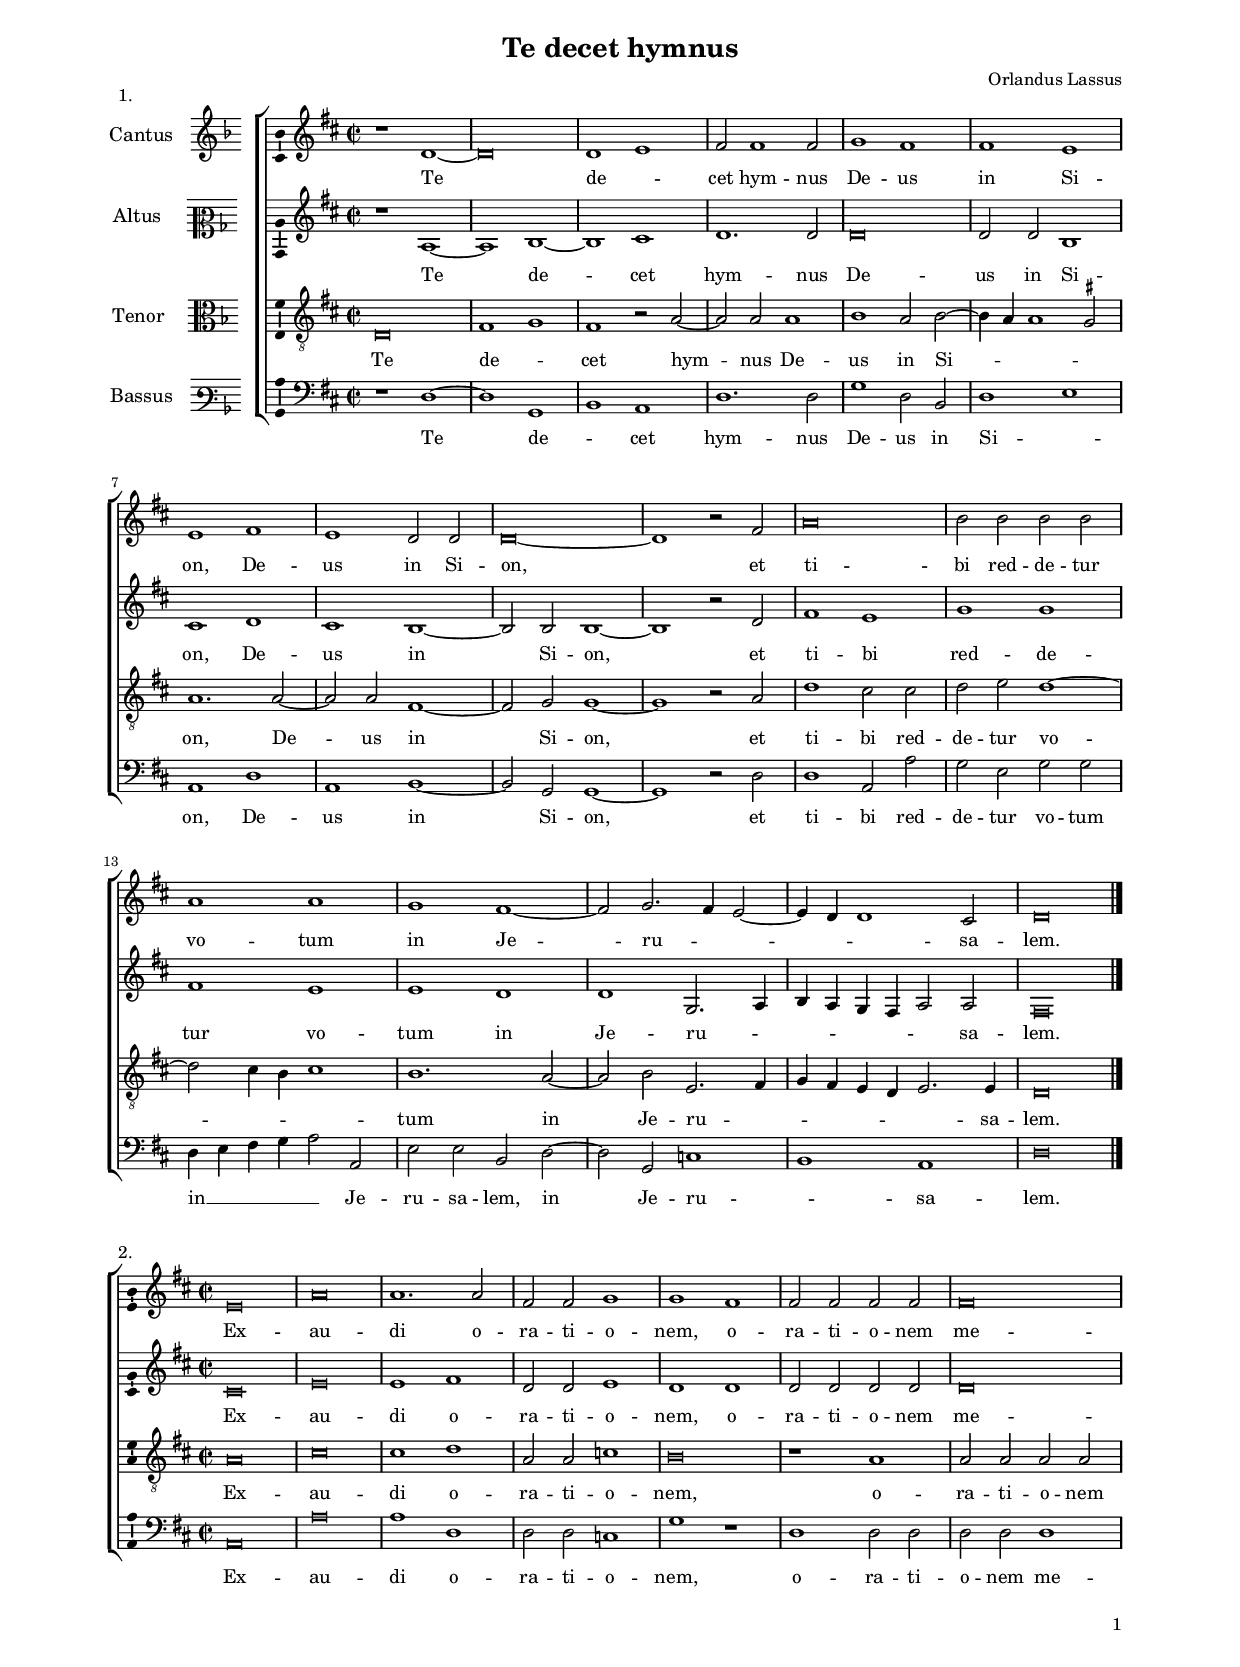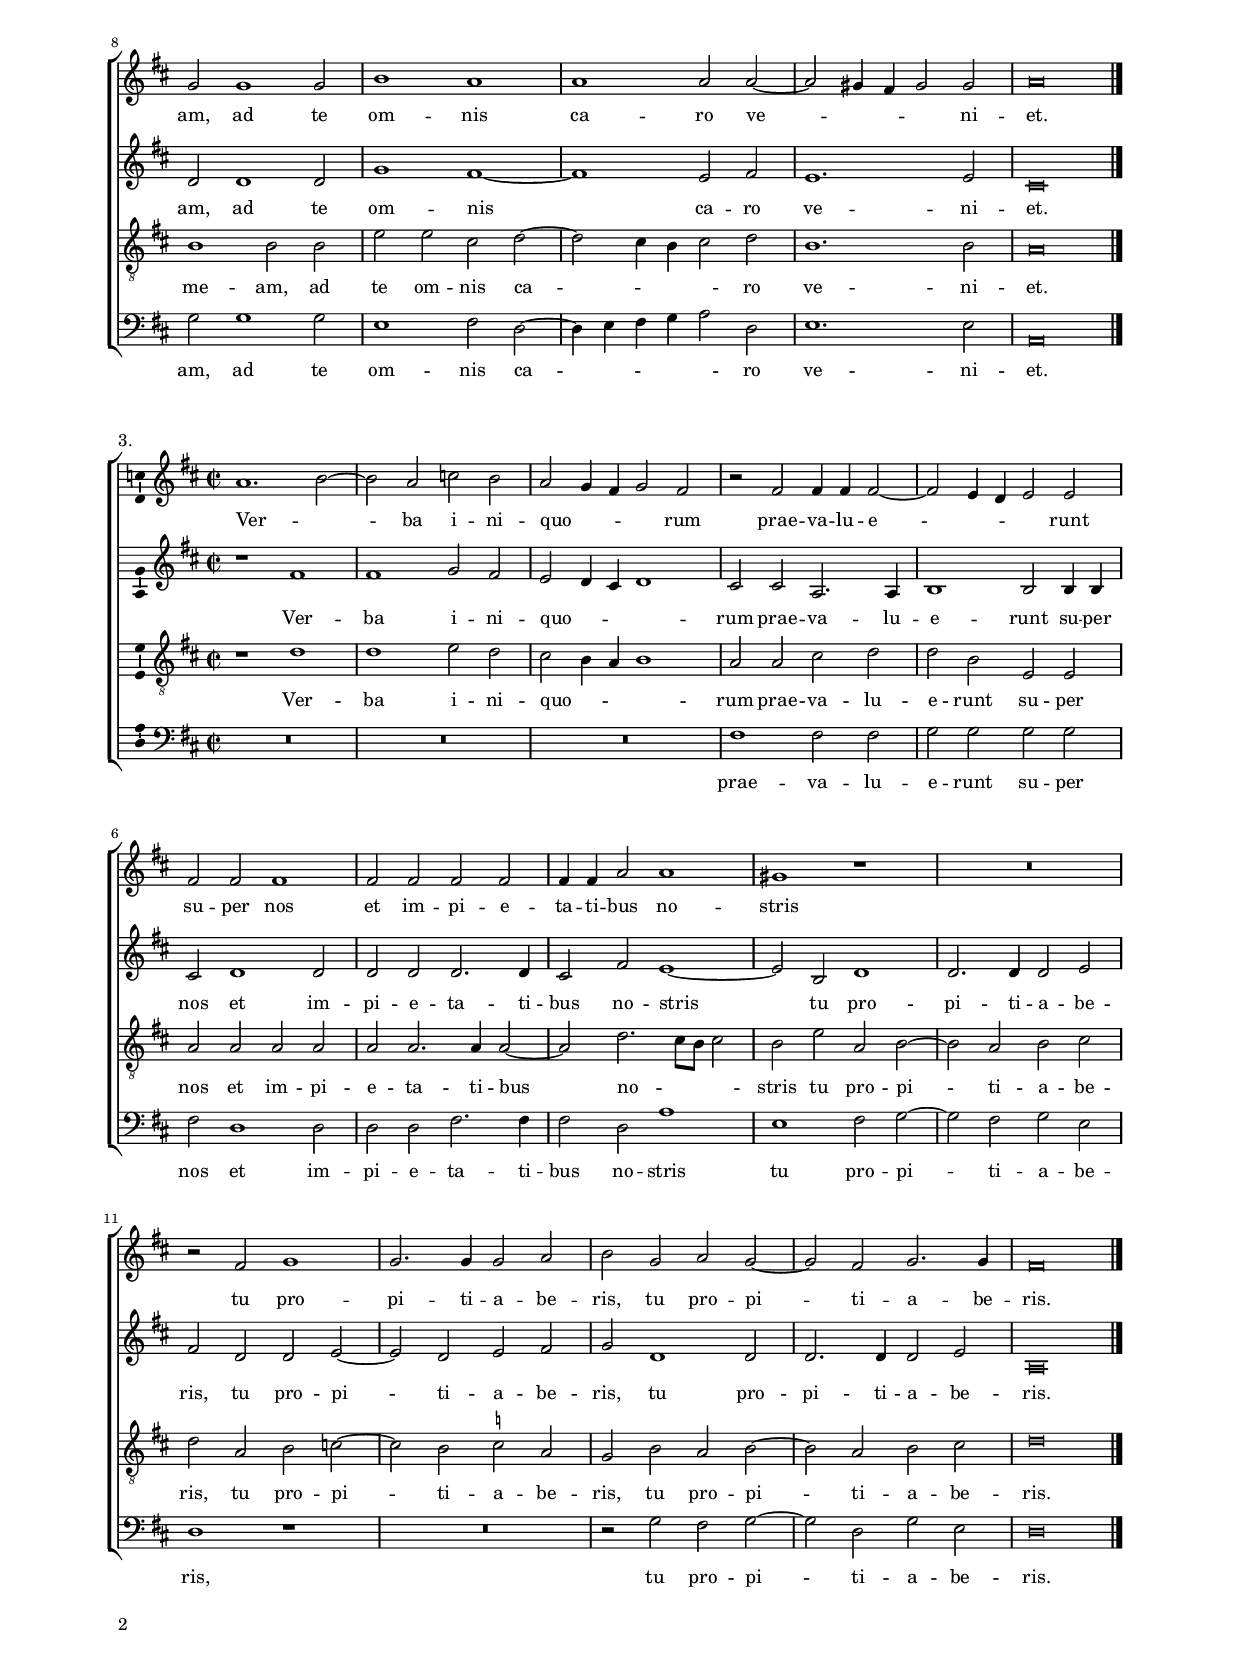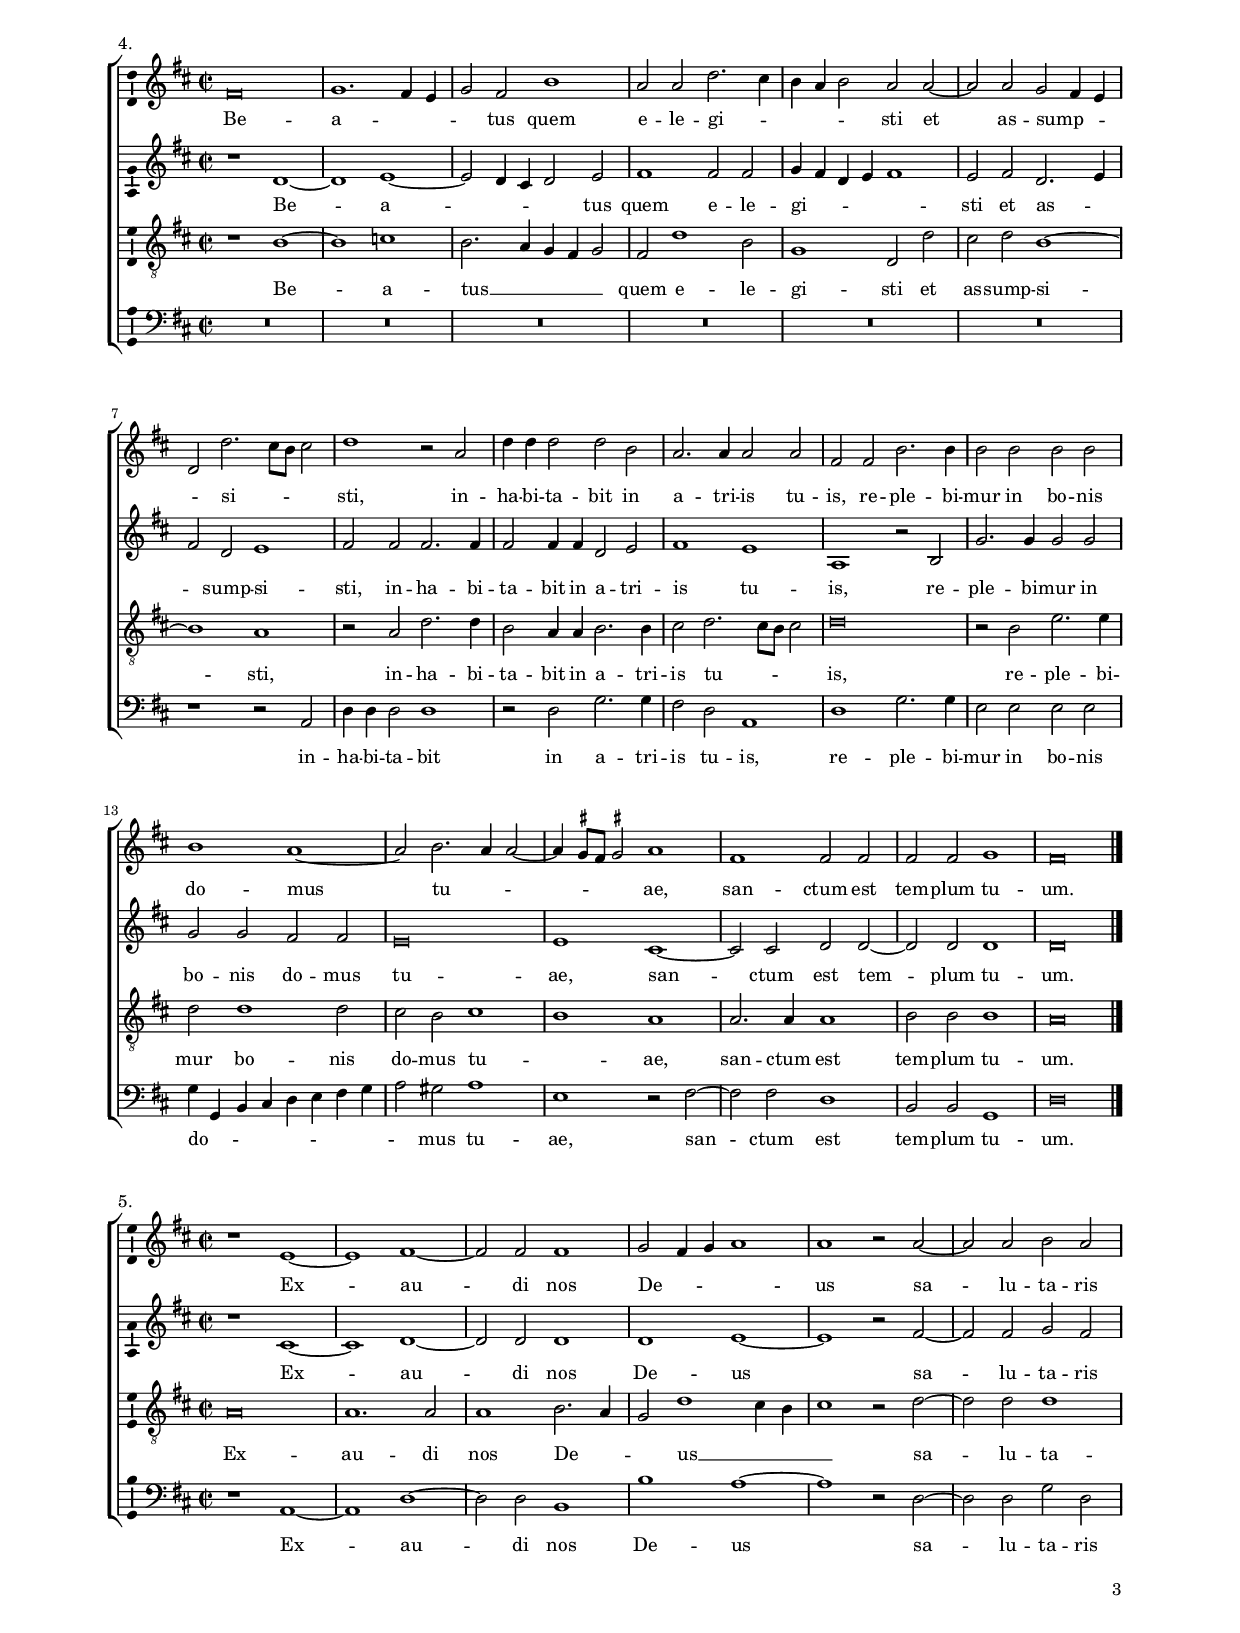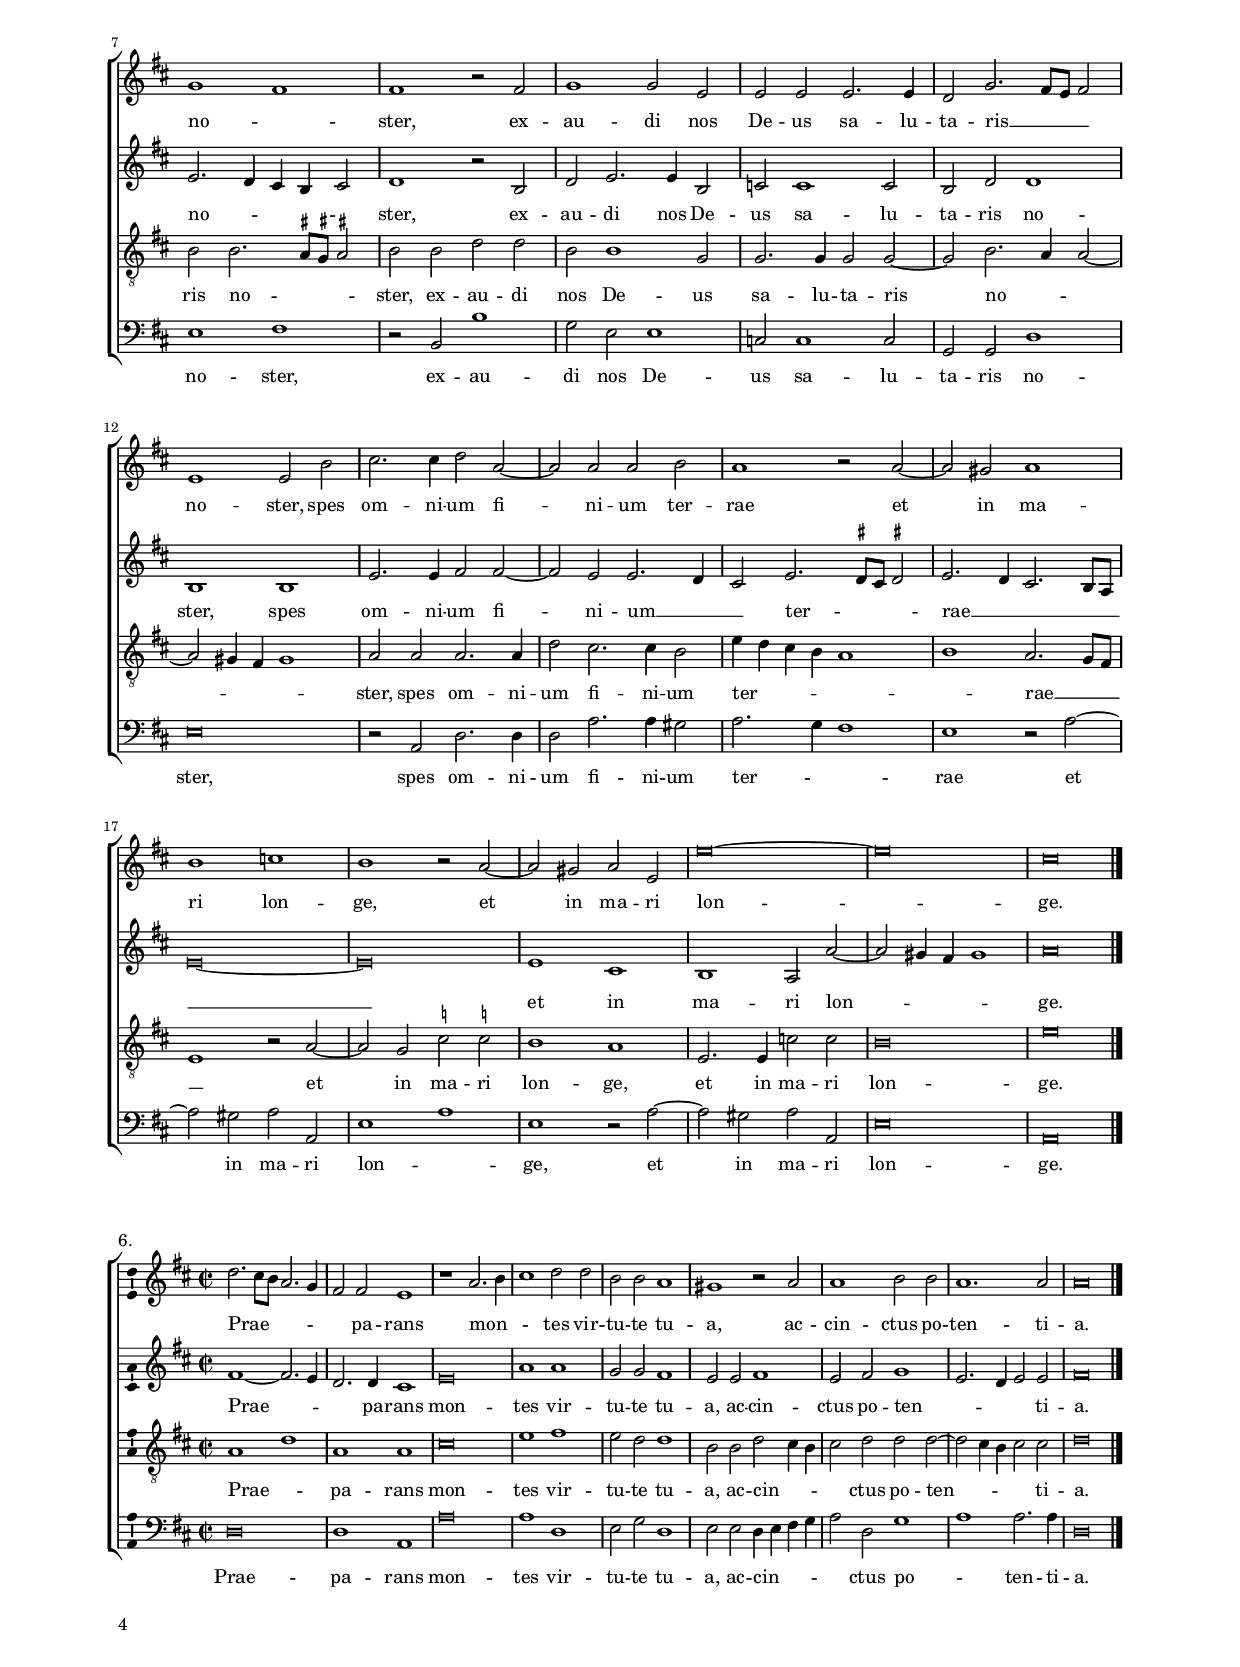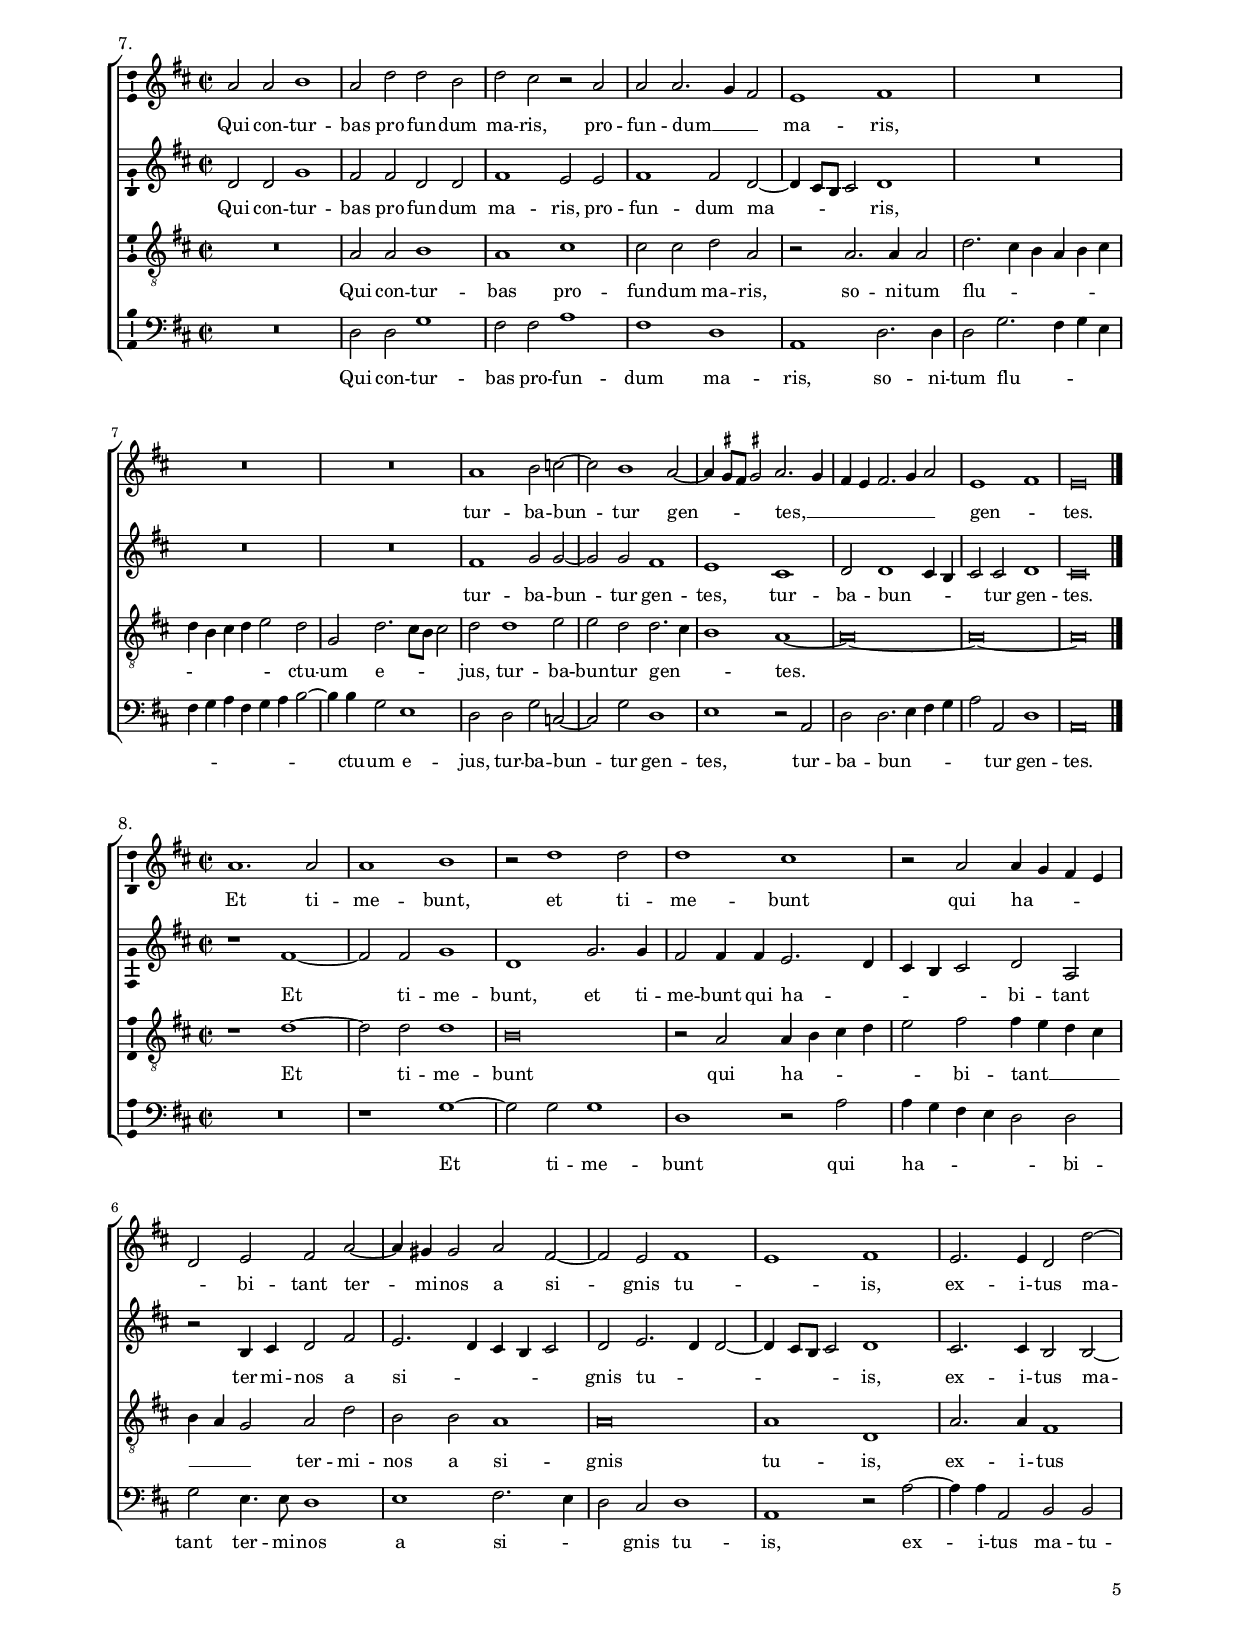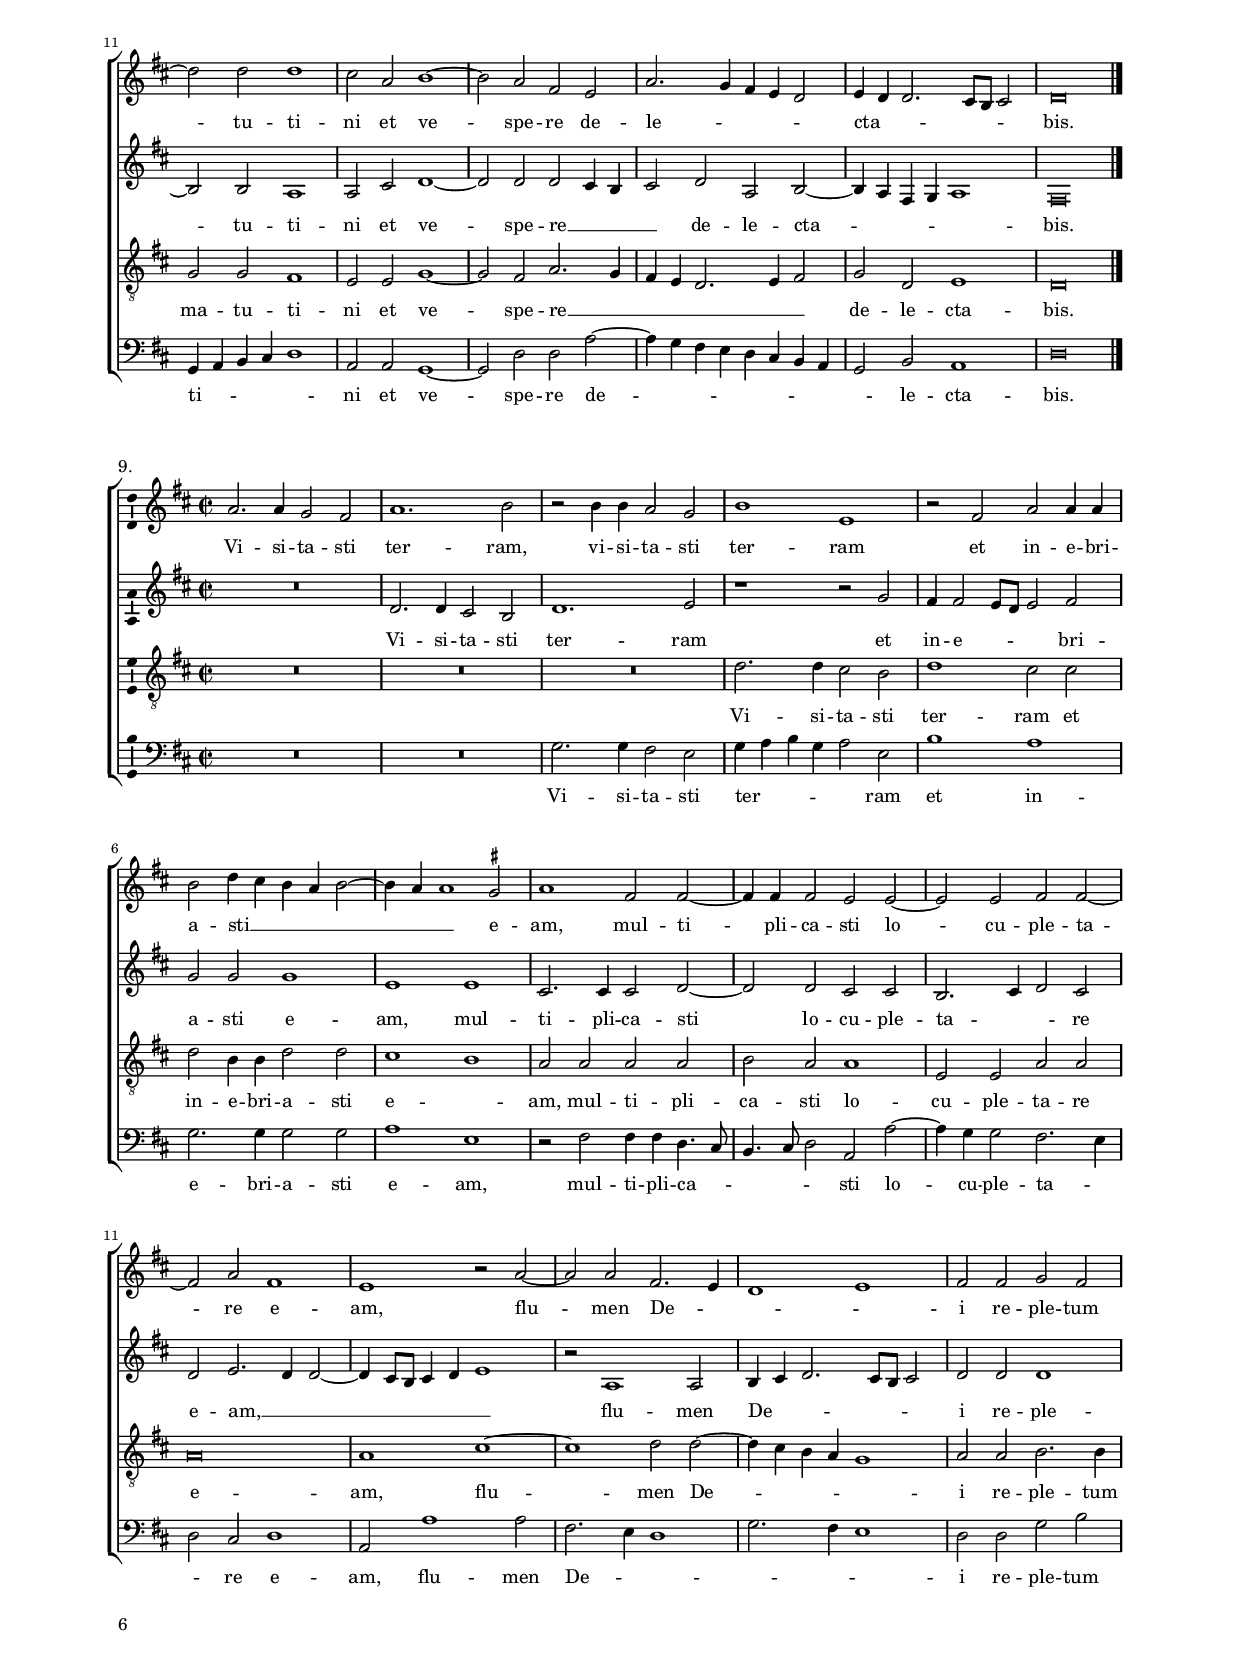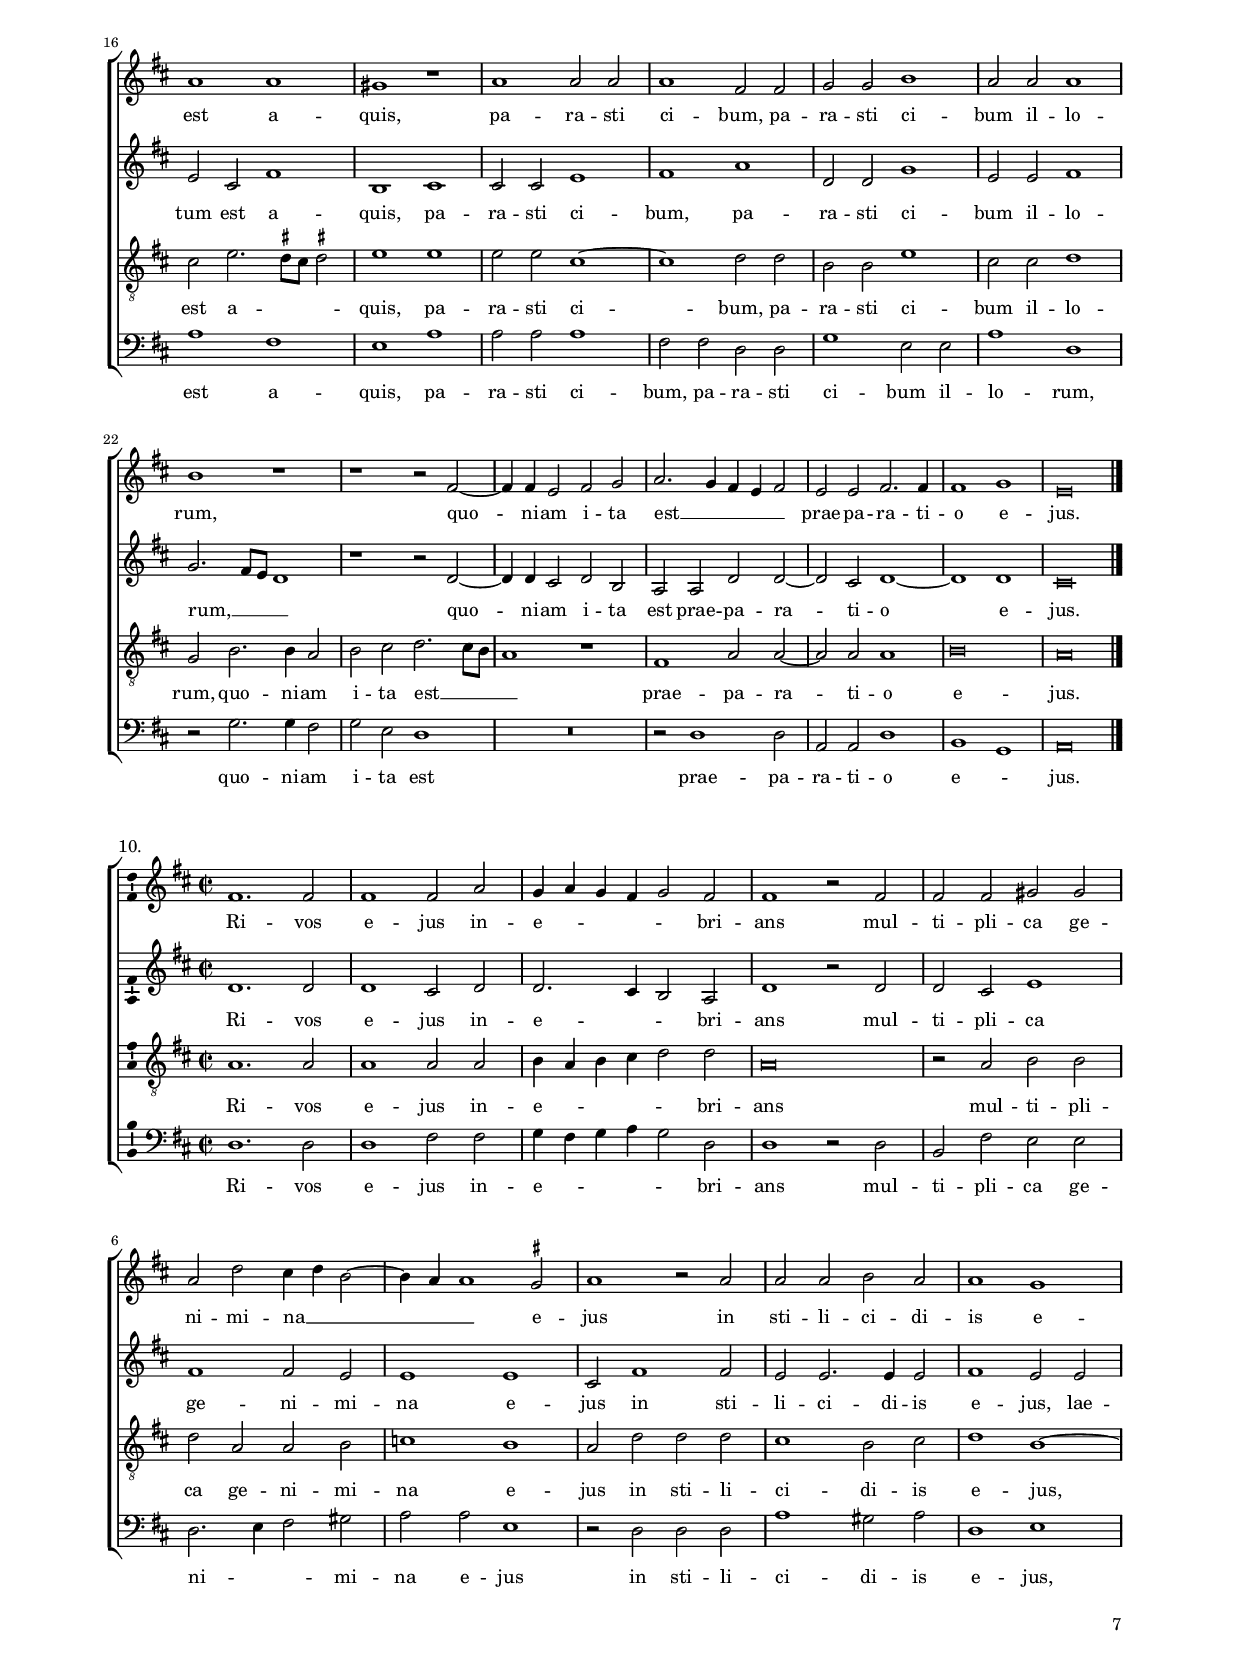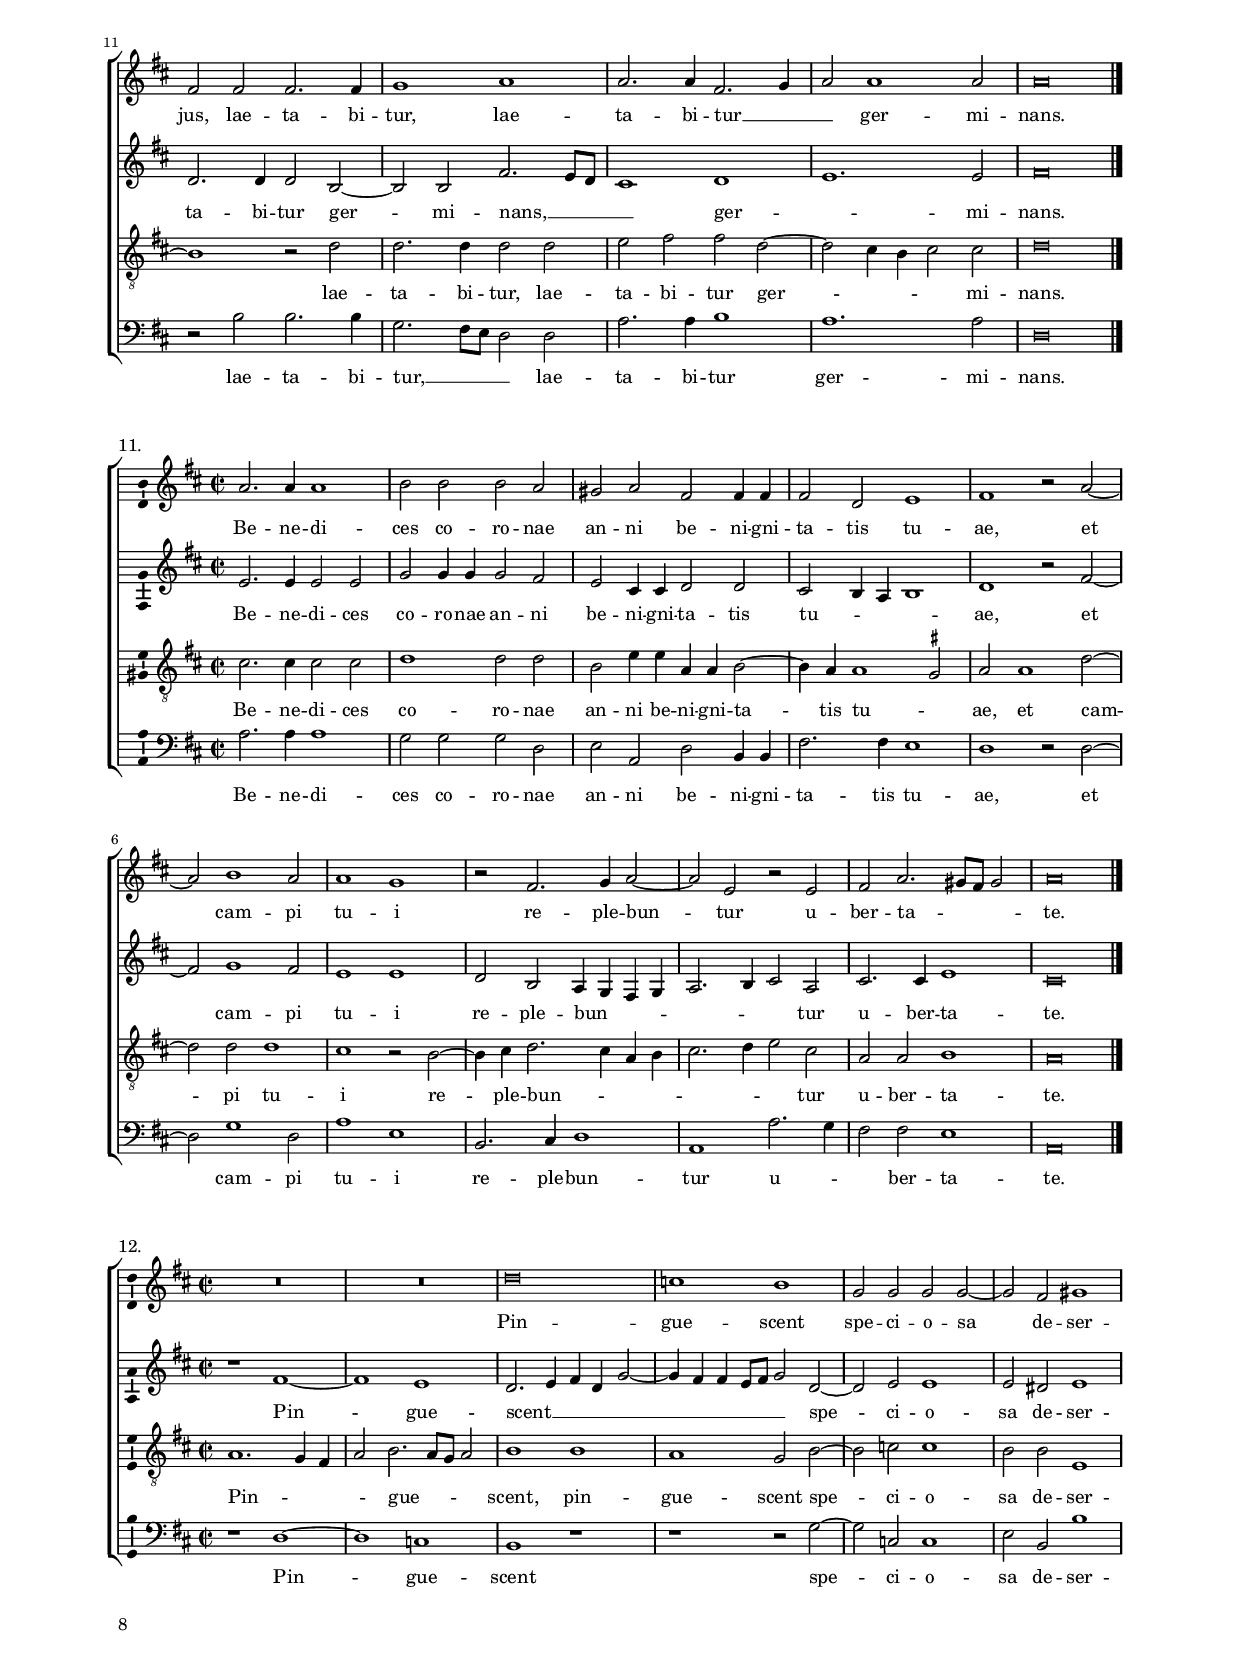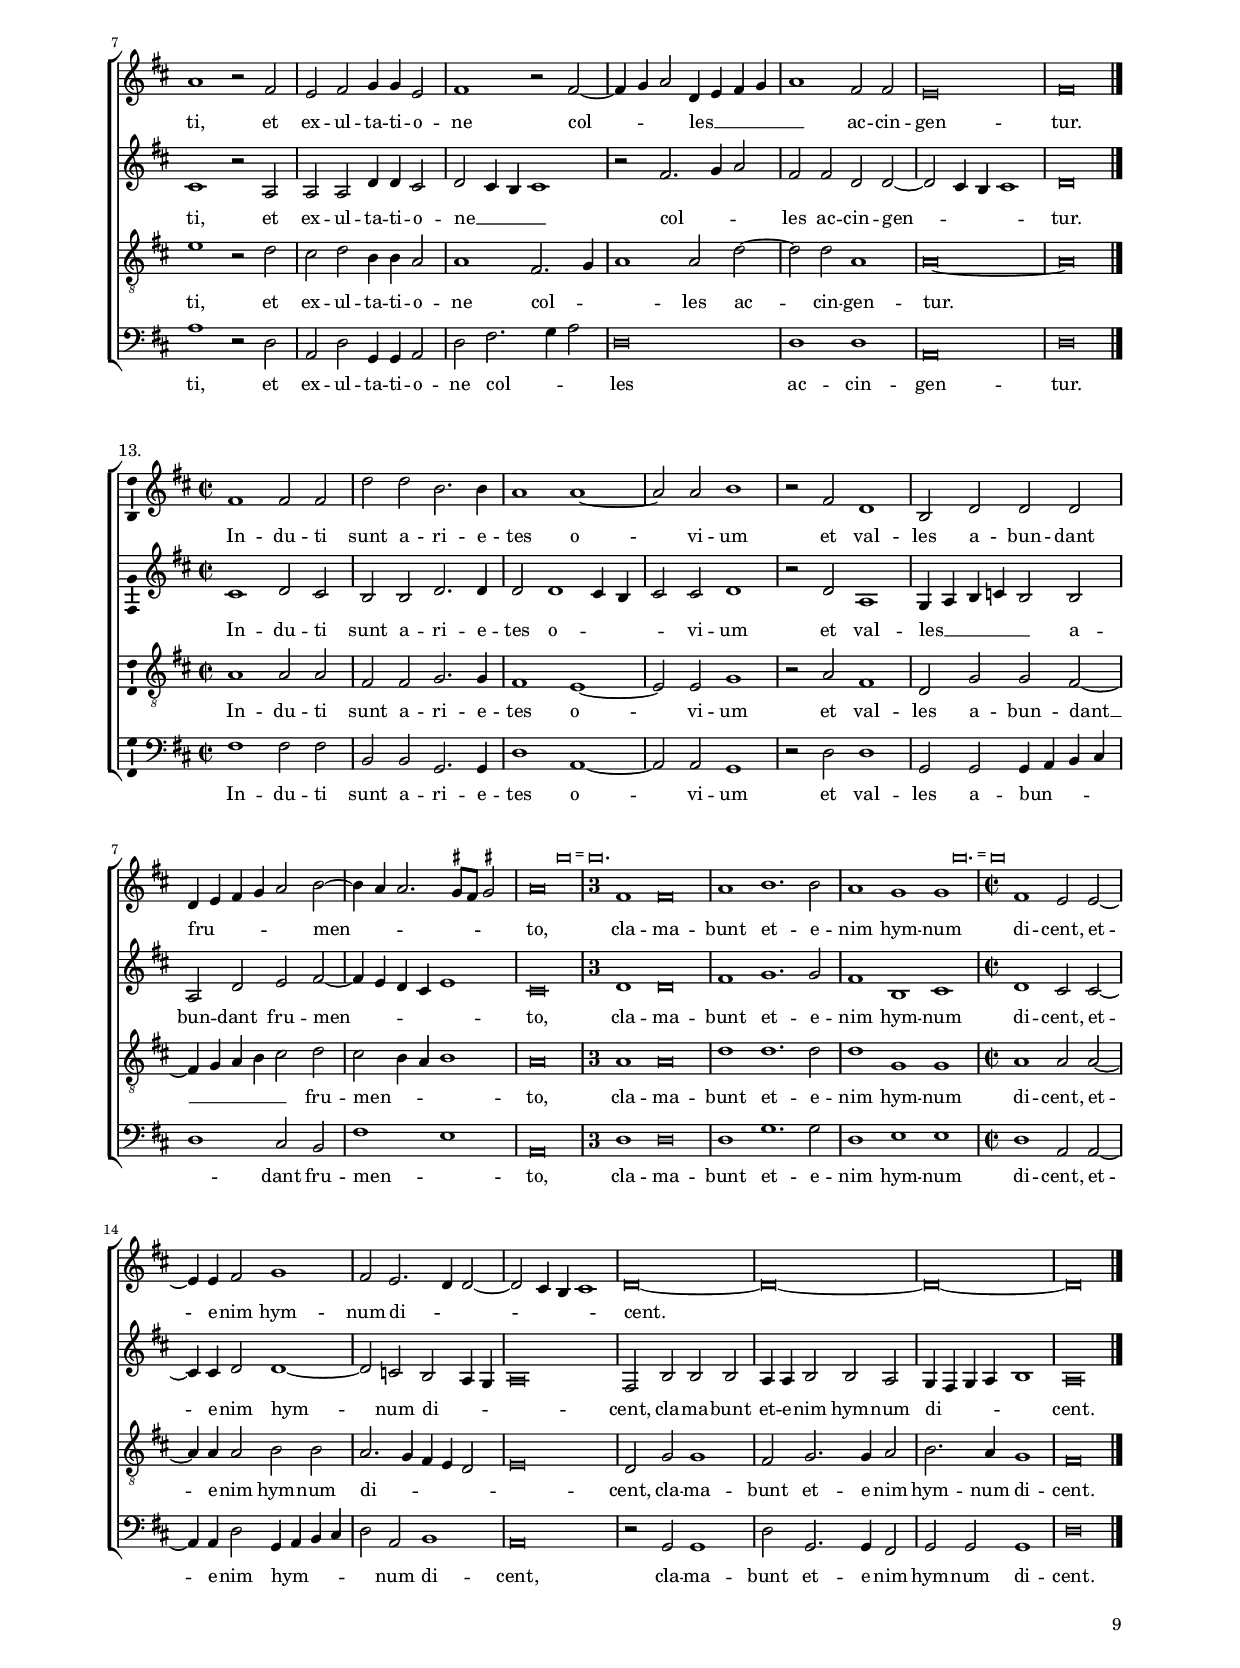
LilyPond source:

\version "2.22.0"
\include "deutsch.ly"
#(set-global-staff-size 15)
#(ly:set-option 'point-and-click #f)


\header
{
  title="Te decet hymnus"
  composer="Orlandus Lassus"
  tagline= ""
}
	
	ficta = { \once \set suggestAccidentals = ##t }
	
	forget = #(define-music-function (music) (ly:music?) #{
		\accidentalStyle forget
		$music
		\accidentalStyle default
		#})


\paper
	{
	top-margin = 1.6 \cm
	bottom-margin = 1 \cm
	left-margin = 2 \cm
	right-margin = 2 \cm
	ragged-bottom = ##f
	ragged-last-bottom = ##t
	print-page-number = ##f
    score-system-spacing = #'((basic-distance . 17) (minimum-distance . 14) (padding . 6) (strechability . 250))
	system-system-spacing = #'((basic-distance . 17) (minimum-distance . 14) (padding . 6) (strechability . 250))
    system-score-spacing = #'((basic-distance . 17) (minimum-distance . 14) (padding . 6) (strechability . 250))
%	scoreTitleMarkup = \markup { \fill-line  { \null \fontsize #2 \bold \fromproperty #'header:piece \fromproperty #'header:opus } }
    oddFooterMarkup=\markup   \fill-line { "" \fromproperty #'page:page-number-string }
    evenFooterMarkup=\markup  \fill-line { \fromproperty #'page:page-number-string "" }
    last-bottom-spacing = #'((basic-distance . 12) (minimum-distance . 7) (padding . 4))
	systems-per-page = 4
    page-count = 9
%	min-systems-per-page = 3
	}

global = {
	\key f \major
	\time 2/2 \set Score.measureLength = #(ly:make-moment 2/1)
	\skip 1*2*17 \bar "|."
	}
	

incipitcantus = \markup { \score {
	{
	\set Staff.instrumentName = \markup { \fontsize #1 "Cantus" }
	\key f \major
	\clef violin
	s4 \bar ""
	}
	\layout  {
	raggedright = ##t
	indent = 1.6 \cm
	line-width = 2.2 \cm
	\context { \Staff \remove Time_signature_engraver }
	\override Staff.Clef.Y-extent = #'(0 . 0)
	}} \hspace #1 }
      
      
incipitaltus = \markup { \score {
	{
	\set Staff.instrumentName = \markup { \fontsize #1 "Altus" }
	\key f \major
	\clef mezzosoprano
	s4 \bar ""
	}
	\layout  {
	raggedright = ##t
	indent = 1.6 \cm
	line-width = 2.2 \cm
	\context { \Staff \remove Time_signature_engraver }
	\override Staff.Clef.Y-extent = #'(0 . 0)
	}} \hspace #1 }


incipittenor = \markup { \score {
	{
	\set Staff.instrumentName = \markup { \fontsize #1 "Tenor" }
	\key f \major
	\clef alto
	s4 \bar ""
	}
	\layout  {
	raggedright = ##t
	indent = 1.6 \cm
	line-width = 2.2 \cm
	\context { \Staff \remove Time_signature_engraver }
	\override Staff.Clef.Y-extent = #'(0 . 0)
	}} \hspace #1 }
      
      
incipitbassus = \markup { \score {
	{
	\set Staff.instrumentName = \markup { \fontsize #1 "Bassus" }
	\key f \major
	\clef varbaritone
	s4 \bar ""
	}
	\layout  {
	raggedright = ##t
	indent = 1.6 \cm
	line-width = 2.2 \cm
	\context { \Staff \remove Time_signature_engraver }
	\override Staff.Clef.Y-extent = #'(0 . 0)
	}} \hspace #1 }


cantus =  \relative c''
	{
	r1 f,~
	f\breve
	f1 g
	a2 a1 a2
%5
	b1 a |
	a1 g
	g1 a
	g1 f2 f
	f\breve~
%10
	f1 r2 a |
	c\breve
	d2 d d d
	c1 c
	b1 a~
%15
	a2 b2. a4 g2~ |
	g4 f f1 e2
	f\breve |
	}


altus =  \relative c'
    {
	r1 c~
	c1 d~
	d1 e
	f1. f2
%5
	f\breve |
	f2 f d1
	e1 f
	e1 d~
	d2 d d1~
%10
	d1 r2 f |
	a1 g
	b1 b
	a1 g
	g1 f
%15
	f1 b,2. c4 |
	d4 c b a c2 c
	a\breve |
	}


tenor =  \relative c'
	{
	f,\breve
	a1 b
	a1 r2 c~
	c2 c c1
%5
	d1 c2 d~ |
	d4 c c1 \ficta h2
	c1. c2~
	c2 c a1~
	a2 b b1~
%10
	b1 r2 c |
	f1 e2 e
	f2 g f1~
	f2 e4 d e1
	d1. c2~
%15
	c2 d g,2. a4 |
	b4 a g f g2. g4
	f\breve |
	}


bassus  =  \relative c
	{
	r1 f~
	f1 b,
	d1 c
	f1. f2
%5
	b1 f2 d |
	f1 g
	c,1 f
	c1 d~
	d2 b b1~
%10
	b1 r2 f' |
	f1 c2 c'
	b2 g b b
	f4 g a b c2 c,
	g'2 g d f~
%15
	f2 b, es1 |
	d1 c
	f\breve |
	}


lyricscantus = \lyricmode {
	Te de -- _ cet hym -- nus De -- us in Si -- on,
        De -- us in Si -- on,
        et ti -- bi red -- de -- tur vo -- tum in Je -- ru -- _ _ _ _ sa -- lem.
	}


lyricsaltus = \lyricmode {
	Te de -- cet hym -- nus De -- us in Si -- on,
        De -- us in Si -- on,
        et ti -- bi red -- de -- tur vo -- tum in Je -- ru -- _ _ _ _ _ _ sa -- lem.
	}


lyricstenor = \lyricmode {
	Te de -- _ cet hym -- nus De -- us in Si -- _ _ _ on,
        De -- us in Si -- on,
        et ti -- bi red -- de -- tur vo -- _ _ _ tum in Je -- ru -- _ _ _ _ _ _ sa -- lem.
	}


lyricsbassus = \lyricmode {
	Te de -- _ cet hym -- nus De -- us in Si -- _ on,
        De -- us in Si -- on,
        et ti -- bi red -- de -- tur vo -- tum in __ _ _ _ _ Je -- ru -- sa -- lem,
        in Je -- ru -- _ sa -- lem.
	}


\score
{  
    \transpose f d {
	\new ChoirStaff \with { \override StaffGrouper.staff-staff-spacing.basic-distance = #12 }
	<<

	\new Staff << \global
	\new Voice="v1" {
		\set Staff.instrumentName=\incipitcantus
		\set Staff.midiInstrument = "reed organ"
		\clef violin
		\cantus }
	\new Lyrics \lyricsto "v1" {\lyricscantus }
	>>


	\new Staff << \global
	\new Voice="v2" {
		\set Staff.instrumentName=\incipitaltus
		\set Staff.midiInstrument = "reed organ"
		\clef violin
		\altus}
	\new Lyrics \lyricsto "v2" {\lyricsaltus }
	>>


	\new Staff << \global
	\new Voice="v3" {
		\set Staff.instrumentName=\incipittenor
		\set Staff.midiInstrument = "reed organ"
		\clef "G_8"
		\tenor }
	\new Lyrics \lyricsto "v3" {\lyricstenor }
	>>

	
	\new Staff << \global
	\new Voice="v4" {
		\set Staff.instrumentName=\incipitbassus
		\set Staff.midiInstrument = "reed organ"
		\clef bass
		\bassus }
	\new Lyrics \lyricsto "v4" {\lyricsbassus}
	>>

	>>
	} % transpose

	\layout
	{
	indent = 2.5 \cm
	\context { \Staff \override TimeSignature.break-visibility = #end-of-line-invisible }
    \context { \Lyrics \override VerticalAxisGroup.nonstaff-relatedstaff-spacing.padding = #1.5 }
    \context { \Staff \consists "Ambitus_engraver" }
	\context { \Score \override BarNumber.padding = #2 }
	\context { \Voice \override NoteHead.style = #'baroque }
	}

	\header { piece = "1." }

\midi
	{
    \tempo 2 = 90
	}

}

%%%%%%%%%%%%%%%%%%%%   2. EXAUDI ORATIONEM MEAM


global = {
	\key f \major
	\time 2/2 \set Score.measureLength = #(ly:make-moment 2/1)
	\skip 1*2*12 \bar "|."
	}


cantus =  \relative c''
	{
	g\breve
	c\breve
	c1. c2
	a2 a b1
%5
	b1 a |
	a2 a a a
	a\breve
	b2 b1 b2
	d1 c
%10
	c1 c2 c~ |
	c2 h4 a h2 h
	c\breve |
	}


altus =  \relative c'
    {
	e\breve
	g\breve
	g1 a
	f2 f g1
%5
	f1 f |
	f2 f f f
	f\breve
	f2 f1 f2
	b1 a~
%10
	a1 g2 a |
	g1. g2
	e\breve |
	}


tenor =  \relative c'
	{
	c\breve
	e\breve
	e1 f
	c2 c es1
%5
	d\breve |
	r1 c
	c2 c c c
	d1 d2 d
	g2 g e f~
%10
	f2 e4 d e2 f |
	d1. d2
	c\breve |
	}


bassus  =  \relative c
	{
	c\breve
	c'\breve
	c1 f,
	f2 f es1
%5
	b'1 r |
	f1 f2 f
	f2 f f1
	b2 b1 b2
	g1 a2 f~
%10
	f4 g a b c2 f, |
	g1. g2
	c,\breve |
	}


lyricscantus = \lyricmode {
	Ex -- au -- di o -- ra -- ti -- o -- nem,
        o -- ra -- ti -- o -- nem me -- am,
        ad te om -- nis ca -- ro ve -- _ _ _ ni -- et.
	}


lyricsaltus = \lyricmode {
	Ex -- au -- di o -- ra -- ti -- o -- nem,
        o -- ra -- ti -- o -- nem me -- am,
        ad te om -- nis ca -- ro ve -- ni -- et.
	}


lyricstenor = \lyricmode {
	Ex -- au -- di o -- ra -- ti -- o -- nem,
        o -- ra -- ti -- o -- nem me -- am,
        ad te om -- nis ca -- _ _ _ ro ve -- ni -- et.
	}


lyricsbassus = \lyricmode {
	Ex -- au -- di o -- ra -- ti -- o -- nem,
        o -- ra -- ti -- o -- nem me -- am,
        ad te om -- nis ca -- _ _ _ _ ro ve -- ni -- et.
	}


\score
{  
    \transpose f d {
	\new ChoirStaff \with { \override StaffGrouper.staff-staff-spacing.basic-distance = #12 }
	<<

	\new Staff <<\global
	\new Voice="v1" {
	  %\set Staff.instrumentName="S"
		\set Staff.midiInstrument = "reed organ"
		\clef violin
		\cantus }
	\new Lyrics \lyricsto "v1" {\lyricscantus }
	>>


	\new Staff << \global
	\new Voice="v2" {
	  %\set Staff.instrumentName="A"
		\set Staff.midiInstrument = "reed organ"
		\clef violin 
		\altus}
	\new Lyrics \lyricsto "v2" {\lyricsaltus }
	>>


	\new Staff <<\global
	\new Voice="v3" {
	  %\set Staff.instrumentName="T"
		\set Staff.midiInstrument = "reed organ"
		\clef "G_8"
		\tenor }
	\new Lyrics \lyricsto "v3" {\lyricstenor }
	>>


	\new Staff <<\global
	\new Voice="v4" {
	  %\set Staff.instrumentName="B"
		\set Staff.midiInstrument = "reed organ"
		\clef bass
		\bassus }
	\new Lyrics \lyricsto "v4" {\lyricsbassus}
	>>
	
	>>
	} % transpose

	\layout
	{
	indent = 0 \cm
	\context { \Staff \override TimeSignature.break-visibility = #end-of-line-invisible }
        \context { \Lyrics \override VerticalAxisGroup.nonstaff-relatedstaff-spacing.padding = #1.5 }
	\context { \Staff \consists "Ambitus_engraver" }
	\context { \Score \override BarNumber.padding = #2 }
	\context { \Voice \override NoteHead.style = #'baroque }
	}

	\header { piece = \markup { \vspace #2 "2."} }

\midi
	{
    	\tempo 2 = 90
	}
	
}


%%%%%%%%%%%%%%%%%%%%   3. VERBA INIQUORUM PRAEVALUERUNT


global = {
	\key f \major
	\time 2/2 \set Score.measureLength = #(ly:make-moment 2/1)
	\skip 1*2*15 \bar "|."
	}


cantus =  \relative c''
	{
	c1. d2~
	d2 c es d
	c2 b4 a b2 a
	r2 a a4 a a2~
%5
	a2 g4 f g2 g |
	a2 a a1
	a2 a a a
	a4 a c2 c1
	h1 r
%10
	R\breve |
	r2 a b1
	b2. b4 b2 c
	d2 b c b~
	b2 a b2. b4
%15
	a\breve |
	}


altus =  \relative c'
    {
	r1 a'
	a1 b2 a
	g2 f4 e f1
	e2 e c2. c4
%5
	d1 d2 d4 d |
	e2 f1 f2
	f2 f f2. f4
	e2 a g1~
	g2 d f1
%10
	f2. f4 f2 g |
	a2 f f g~
	g2 f g a
	b2 f1 f2
	f2. f4 f2 g
%15
	c,\breve |
	}


tenor =  \relative c'
	{
	r1 f
	f1 g2 f
	e2 d4 c d1
	c2 c e f
%5
	f2 d g, g |
	c2 c c c
	c2 c2. c4 c2~
	c2 f2. e8 d e2
	d2 g c, d~
%10
	d2 c d e |
	f2 c d es~
	es2 d \ficta es! c
	b2 d c d~
	d2 c d e
%15
	f\breve |
	}


bassus  =  \relative c
	{
	R\breve
	R\breve
	R\breve
	a'1 a2 a
%5
        b2 b b b |
	a2 f1 f2
	f2 f a2. a4
	a2 f c'1
	g1 a2 b~
%10
	b2 a b g |
	f1 r
	R\breve
	r2 b a b~
	b2 f b g
%15
	f\breve |
	}


lyricscantus = \lyricmode {
	Ver -- _ ba i -- ni -- quo -- _ _ _ rum prae -- va -- lu -- e -- _ _ _ runt su -- per nos
        et im -- pi -- e -- ta -- ti -- bus no -- stris
        tu pro -- pi -- ti -- a -- be -- ris,
        tu pro -- pi -- ti -- a -- be -- ris.
	}


lyricsaltus = \lyricmode {
	Ver -- ba i -- ni -- quo -- _ _ _ rum prae -- va -- lu -- e -- runt su -- per nos
        et im -- pi -- e -- ta -- ti -- bus no -- stris
        tu pro -- pi -- ti -- a -- be -- ris,
        tu pro -- pi -- ti -- a -- be -- ris,
        tu pro -- pi -- ti -- a -- be -- ris.
	}


lyricstenor = \lyricmode {
	Ver -- ba i -- ni -- quo -- _ _ _ rum prae -- va -- lu -- e -- runt su -- per nos
        et im -- pi -- e -- ta -- ti -- bus no -- _ _ _ stris
        tu pro -- pi -- ti -- a -- be -- ris,
        tu pro -- pi -- ti -- a -- be -- ris,
        tu pro -- pi -- ti -- a -- be -- ris.
	}


lyricsbassus = \lyricmode {
	prae -- va -- lu -- e -- runt su -- per nos
        et im -- pi -- e -- ta -- ti -- bus no -- stris
        tu pro -- pi -- ti -- a -- be -- ris,
        tu pro -- pi -- ti -- a -- be -- ris.
	}


\score
{  
    \transpose f d {
	\new ChoirStaff \with { \override StaffGrouper.staff-staff-spacing.basic-distance = #12 }
	<<

	\new Staff <<\global
	\new Voice="v1" {
	  %\set Staff.instrumentName="S"
		\set Staff.midiInstrument = "reed organ"
		\clef violin
		\cantus }
	\new Lyrics \lyricsto "v1" {\lyricscantus }
	>>


	\new Staff << \global
	\new Voice="v2" {
	  %\set Staff.instrumentName="A"
		\set Staff.midiInstrument = "reed organ"
		\clef violin 
		\altus}
	\new Lyrics \lyricsto "v2" {\lyricsaltus }
	>>


	\new Staff <<\global
	\new Voice="v3" {
	  %\set Staff.instrumentName="T"
		\set Staff.midiInstrument = "reed organ"
		\clef "G_8"
		\tenor }
	\new Lyrics \lyricsto "v3" {\lyricstenor }
	>>


	\new Staff <<\global
	\new Voice="v4" {
	  %\set Staff.instrumentName="B"
		\set Staff.midiInstrument = "reed organ"
		\clef bass
		\bassus }
	\new Lyrics \lyricsto "v4" {\lyricsbassus}
	>>
	
	>>
	} % transpose

	\layout
	{
	indent = 0 \cm
	\context { \Staff \override TimeSignature.break-visibility = #end-of-line-invisible }
        \context { \Lyrics \override VerticalAxisGroup.nonstaff-relatedstaff-spacing.padding = #1.5 }
	\context { \Staff \consists "Ambitus_engraver" }
	\context { \Score \override BarNumber.padding = #2 }
	\context { \Voice \override NoteHead.style = #'baroque }
	}

	\header { piece = \markup { \vspace #2 "3."} }

\midi
	{
    	\tempo 2 = 90
	}
	
}

%%%%%%%%%%%%%%%%%%%%   4. BEATUS QUEM ELEGISTI


global = {
	\key f \major
	\time 2/2 \set Score.measureLength = #(ly:make-moment 2/1)
	\skip 1*2*18 \bar "|."
	}


cantus =  \relative c''
	{
	a\breve
	b1. a4 g
	b2 a d1
	c2 c f2. e4
%5
	d4 c d2 c c~ |
	c2 c b a4 g
	f2 f'2. e8 d e2
	f1 r2 c
	f4 f f2 f d
%10
	c2. c4 c2 c |
	a2 a d2. d4
	d2 d d d
	d1 c~
	c2 d2. c4 c2~
%15
	c4 \ficta h8 a \ficta h!2 c1 |
	a1 a2 a
	a2 a b1
	a\breve |
	}


altus =  \relative c'
    {
	r1 f~
	f1 g~
	g2 f4 e f2 g
	a1 a2 a
%5
	b4 a f g a1 |
	g2 a f2. g4
	a2 f g1
	a2 a a2. a4
	a2 a4 a f2 g
%10
	a1 g |
	c,1 r2 d
	b'2. b4 b2 b
	b2 b a a
	g\breve
%15
	g1 e~ |
	e2 e f f~
	f2 f f1
	f\breve |
	}


tenor =  \relative c'
	{
	r1 d~
	d1 es
	d2. c4 b a b2
	a2 f'1 d2
%5
	b1 f2 f' |
	e2 f d1~
	d1 c
	r2 c f2. f4
	d2 c4 c d2. d4
%10
	e2 f2. e8 d e2 |
	f\breve
	r2 d g2. g4
	f2 f1 f2
	e2 d e1
%15
	d1 c |
	c2. c4 c1
	d2 d d1
	c\breve |
	}


bassus  =  \relative c
	{
	R\breve
	R\breve
	R\breve
	R\breve
%5
	R\breve |
	R\breve
	r1 r2 c
	f4 f f2 f1
	r2 f b2. b4
%10
	a2 f c1 |
	f1 b2. b4
	g2 g g g
	b4 b, d e f g a b
	c2 h c1
%15
	g1 r2 a~ |
	a2 a f1
	d2 d b1
	f'\breve |
	}


lyricscantus = \lyricmode {
	Be  -- a -- _ _ _ tus quem e -- le -- gi -- _ _ _ _ sti et as -- sump -- _ _ _ si -- _ _ _ sti,
        in -- ha -- bi -- ta -- bit in a -- tri -- is tu -- is,
        re -- ple -- bi -- mur in bo -- nis do -- mus tu -- _ _ _ _ _ ae,
        san -- ctum est tem -- plum tu -- um.
	}


lyricsaltus = \lyricmode {
	Be  -- a -- _ _ _ tus quem e -- le -- gi -- _ _ _ _ sti et as -- _ _ sump -- si -- sti,
        in -- ha -- bi -- ta -- bit in a -- tri -- is tu -- is,
        re -- ple -- bi -- mur in bo -- nis do -- mus tu -- ae,
        san -- ctum est tem -- plum tu -- um.
	}


lyricstenor = \lyricmode {
	Be  -- a -- tus __ _ _ _ _ quem e -- le -- gi -- sti et as -- sump -- si -- sti,
        in -- ha -- bi -- ta -- bit in a -- tri -- is tu -- _ _ _ is,
        re -- ple -- bi -- mur bo -- nis do -- mus tu -- _ ae,
        san -- ctum est tem -- plum tu -- um.
	}


lyricsbassus = \lyricmode {
	in -- ha -- bi -- ta -- bit in a -- tri -- is tu -- is,
        re -- ple -- bi -- mur in bo -- nis do -- _ _ _ _ _ _ _ _ mus tu -- ae,
        san -- ctum est tem -- plum tu -- um.
	}


\score
{  
    \transpose f d {
	\new ChoirStaff \with { \override StaffGrouper.staff-staff-spacing.basic-distance = #12 }
	<<

	\new Staff <<\global
	\new Voice="v1" {
	  %\set Staff.instrumentName="S"
		\set Staff.midiInstrument = "reed organ"
		\clef violin
		\cantus }
	\new Lyrics \lyricsto "v1" {\lyricscantus }
	>>


	\new Staff << \global
	\new Voice="v2" {
	  %\set Staff.instrumentName="A"
		\set Staff.midiInstrument = "reed organ"
		\clef violin 
		\altus}
	\new Lyrics \lyricsto "v2" {\lyricsaltus }
	>>


	\new Staff <<\global
	\new Voice="v3" {
	  %\set Staff.instrumentName="T"
		\set Staff.midiInstrument = "reed organ"
		\clef "G_8"
		\tenor }
	\new Lyrics \lyricsto "v3" {\lyricstenor }
	>>


	\new Staff <<\global
	\new Voice="v4" {
	  %\set Staff.instrumentName="B"
		\set Staff.midiInstrument = "reed organ"
		\clef bass
		\bassus }
	\new Lyrics \lyricsto "v4" {\lyricsbassus}
	>>
	
	>>
	} % transpose

	\layout
	{
	indent = 0 \cm
	\context { \Staff \override TimeSignature.break-visibility = #end-of-line-invisible }
        \context { \Lyrics \override VerticalAxisGroup.nonstaff-relatedstaff-spacing.padding = #1.5 }
	\context { \Staff \consists "Ambitus_engraver" }
	\context { \Score \override BarNumber.padding = #2 }
	\context { \Voice \override NoteHead.style = #'baroque }
	}

	\header { piece = \markup { \vspace #2 "4."} }

\midi
	{
    	\tempo 2 = 90
	}
	
}


%%%%%%%%%%%%%%%%%%%%   5. EXAUDI NOS DEUS


global = {
	\key f \major
	\time 2/2 \set Score.measureLength = #(ly:make-moment 2/1)
	\skip 1*2*22 \bar "|."
	}


cantus =  \relative c''
	{
	r1 g~
	g1 a~
	a2 a a1
	b2 a4 b c1
%5
	c1 r2 c~ |
	c2 c d c
	b1 a
	a1 r2 a
	b1 b2 g
%10
	g2 g g2. g4 |
	f2 b2. a8 g a2
	g1 g2 d' 
	e2. e4 f2 c~
	c2 c c d
%15
	c1 r2 c~ |
	c2 h c1
	d1 es
	d1 r2 c~
	c2 h c g
%20
	g'\breve~
	g\breve
	e\breve |
	}


altus =  \relative c'
    {
	r1 e~
	e1 f~
	f2 f f1
	f1 g~
%5
	g1 r2 a~ |
	a2 a b a
	g2. f4 e d e2
	f1 r2 d
	f2 g2. g4 d2
%10
	es2 es1 es2 |
	d2 f f1
	d1 d
	g2. g4 a2 a~
	a2 g g2. f4
%15
	e2 g2. \ficta fis8 e \ficta fis!2 |
	g2. f4 e2. d8 c
	g'\breve~
	g\breve
	g1 e
%20
	d1 c2 c'~ |
	c2 h4 a h1
	c\breve |
	}


tenor =  \relative c'
	{
	c\breve
	c1. c2
	c1 d2. c4
	b2 f'1 e4 d
%5
	e1 r2 f~ |
	f2 f f1
	d2 d2. \ficta cis8 \ficta h \ficta cis!2
	d2 d f f
	d2 d1 b2
%10
	b2. b4 b2 b~ |
	b2 d2. c4 c2~
	c2 h4 a h1
	c2 c c2. c4
	f2 e2. e4 d2
%15
	g4 f e d c1 |
	d1 c2. b8 a
	g1 r2 c~
	c2 b \ficta es \ficta es!
	d1 c
%20
	g2. g4 es'2 es |
	d\breve
	g\breve |
	}


bassus  =  \relative c
	{
	r1 c~
	c1 f~
	f2 f d1
	d'1 c~
%5
	c1 r2 f,~ |
	f2 f b f
	g1 a
	r2 d, d'1
	b2 g g1
%10
	es2 es1 es2 |
	b2 b f'1
	g\breve
	r2 c, f2. f4
	f2 c'2. c4 h2
%15
	c2. b4 a1 |
	g1 r2 c~
	c2 h c c,
	g'1 c
	g1 r2 c~
%20
	c2 h c c, |
	g'\breve
	c,\breve |
	}


lyricscantus = \lyricmode {
	Ex -- au -- di nos De -- _ _ _ us sa -- lu -- ta -- ris no -- _ ster,
        ex -- au -- di nos De -- us sa -- lu -- ta -- ris __ _ _ _ no -- ster,
        spes om -- ni -- um fi -- ni -- um ter -- rae
        et in ma -- ri lon -- ge,
        et in ma -- ri lon -- ge.
	}


lyricsaltus = \lyricmode {
	Ex -- au -- di nos De -- us sa -- lu -- ta -- ris no -- _ _ _ _ ster,
        ex -- au -- di nos De -- us sa -- lu -- ta -- ris no -- ster,
        spes om -- ni -- um fi -- ni -- um __ _ _ ter -- _ _ _ rae __ _ _ _ _ _
        et in ma -- ri lon -- _ _ _ ge.
	}


lyricstenor = \lyricmode {
	Ex -- au -- di nos De -- _ _ us __ _ _ _ sa -- lu -- ta -- ris no -- _ _ _ ster,
        ex -- au -- di nos De -- us sa -- lu -- ta -- ris no -- _ _ _ _ _ ster,
        spes om -- ni -- um fi -- ni -- um ter -- _ _ _ _ _ rae __ _ _ _
        et in ma -- ri lon -- ge,
        et in ma -- ri lon -- ge.
	}


lyricsbassus = \lyricmode {
	Ex -- au -- di nos De -- us sa -- lu -- ta -- ris no -- ster,
        ex -- au -- di nos De -- us sa -- lu -- ta -- ris no -- ster,
        spes om -- ni -- um fi -- ni -- um ter -- _ _ rae
        et in ma -- ri lon -- _ ge,
        et in ma -- ri lon -- ge.
	}


\score
{  
    \transpose f d {
	\new ChoirStaff \with { \override StaffGrouper.staff-staff-spacing.basic-distance = #12 }
	<<

	\new Staff <<\global
	\new Voice="v1" {
	  %\set Staff.instrumentName="S"
		\set Staff.midiInstrument = "reed organ"
		\clef violin
		\cantus }
	\new Lyrics \lyricsto "v1" {\lyricscantus }
	>>


	\new Staff << \global
	\new Voice="v2" {
	  %\set Staff.instrumentName="A"
		\set Staff.midiInstrument = "reed organ"
		\clef violin 
		\altus}
	\new Lyrics \lyricsto "v2" {\lyricsaltus }
	>>


	\new Staff <<\global
	\new Voice="v3" {
	  %\set Staff.instrumentName="T"
		\set Staff.midiInstrument = "reed organ"
		\clef "G_8"
		\tenor }
	\new Lyrics \lyricsto "v3" {\lyricstenor }
	>>


	\new Staff <<\global
	\new Voice="v4" {
	  %\set Staff.instrumentName="B"
		\set Staff.midiInstrument = "reed organ"
		\clef bass
		\bassus }
	\new Lyrics \lyricsto "v4" {\lyricsbassus}
	>>
	
	>>
	} % transpose

	\layout
	{
	indent = 0 \cm
	\context { \Staff \override TimeSignature.break-visibility = #end-of-line-invisible }
    \context { \Lyrics \override VerticalAxisGroup.nonstaff-relatedstaff-spacing.padding = #1.5 }
	\context { \Staff \consists "Ambitus_engraver" }
	\context { \Score \override BarNumber.padding = #2 }
	\context { \Voice \override NoteHead.style = #'baroque }
	}

	\header { piece = \markup { \vspace #2 "5."} }

\midi
	{
    	\tempo 2 = 90
	}
	
}

%%%%%%%%%%%%%%%%%%%%   6. PRAEPARANS MONTES


global = {
	\key f \major
	\time 2/2 \set Score.measureLength = #(ly:make-moment 2/1)
	\skip 1*2*9 \bar "|."
	}


cantus =  \relative c''
	{
	f2. e8 d c2. b4
	a2 a g1
	r1 c2. d4
	e1 f2 f
%5
	d2 d c1 |
	h1 r2 c
	c1 d2 d
	c1. c2
	c\breve |
	}


altus =  \relative c'
    {
	a'1~a2. g4
	f2. f4 e1
	g\breve
	c1 c
%5
	b2 b a1 |
	g2 g a1
	g2 a b1
	g2. f4 g2 g
	a\breve |
	}


tenor =  \relative c'
	{
	c1 f
	c1 c
	e\breve
	g1 a
%5
	g2 f f1 |
	d2 d f e4 d
	e2 f f f~
	f2 e4 d e2 e
	f\breve |
	}


bassus  =  \relative c
	{
	f\breve
	f1 c
	c'\breve
	c1 f,
%5
	g2 b f1 |
	g2 g f4 g a b
	c2 f, b1
	c1 c2. c4
	f,\breve |
	}


lyricscantus = \lyricmode {
	Prae -- _ _ _ _ _ pa -- rans mon -- _ _ tes vir -- tu -- te tu -- a,
        ac -- cin -- ctus po -- ten -- ti -- a.
	}


lyricsaltus = \lyricmode {
	Prae -- _ _ pa -- rans mon -- tes vir -- tu -- te tu -- a,
        ac -- cin -- ctus po -- ten -- _ _ _ ti -- a.
	}


lyricstenor = \lyricmode {
	Prae -- _ pa -- rans mon -- tes vir -- tu -- te tu -- a,
        ac -- cin -- _ _ _ ctus po -- ten -- _ _ _ ti -- a.
	}


lyricsbassus = \lyricmode {
	Prae -- pa -- rans mon -- tes vir -- tu -- te tu -- a,
        ac -- cin -- _ _ _ _ ctus po -- _ ten -- ti -- a.
	}


\score
{  
    \transpose f d {
	\new ChoirStaff \with { \override StaffGrouper.staff-staff-spacing.basic-distance = #12 }
	<<

	\new Staff <<\global
	\new Voice="v1" {
	  %\set Staff.instrumentName="S"
		\set Staff.midiInstrument = "reed organ"
		\clef violin
		\cantus }
	\new Lyrics \lyricsto "v1" {\lyricscantus }
	>>


	\new Staff << \global
	\new Voice="v2" {
	  %\set Staff.instrumentName="A"
		\set Staff.midiInstrument = "reed organ"
		\clef violin 
		\altus}
	\new Lyrics \lyricsto "v2" {\lyricsaltus }
	>>


	\new Staff <<\global
	\new Voice="v3" {
	  %\set Staff.instrumentName="T"
		\set Staff.midiInstrument = "reed organ"
		\clef "G_8"
		\tenor }
	\new Lyrics \lyricsto "v3" {\lyricstenor }
	>>


	\new Staff <<\global
	\new Voice="v4" {
	  %\set Staff.instrumentName="B"
		\set Staff.midiInstrument = "reed organ"
		\clef bass
		\bassus }
	\new Lyrics \lyricsto "v4" {\lyricsbassus}
	>>
	
	>>
	} % transpose

	\layout
	{
	indent = 0 \cm
	\context { \Staff \override TimeSignature.break-visibility = #end-of-line-invisible }
    \context { \Lyrics \override VerticalAxisGroup.nonstaff-relatedstaff-spacing.padding = #1.5 }
	\context { \Staff \consists "Ambitus_engraver" }
	\context { \Score \override BarNumber.padding = #2 }
	\context { \Voice \override NoteHead.style = #'baroque }
	}

	\header { piece = \markup { \vspace #2 "6."} }

\midi
	{
    	\tempo 2 = 90
	}
	
}

%%%%%%%%%%%%%%%%%%%%   7. QUI CONTURBAS PRODUNDUM MARIS


global = {
	\key f \major
	\time 2/2 \set Score.measureLength = #(ly:make-moment 2/1)
	\skip 1*2*14 \bar "|."
	}


cantus =  \relative c''
	{
	c2 c d1
	c2 f f d
	f2 e r c
	c2 c2. b4 a2
%5
	g1 a |
	R\breve
	R\breve
	R\breve
	c1 d2 es~
%10
	es2 d1 c2~ |
	c4 \ficta h8 a \ficta h!2 c2. \forget b4
	a4 g a2. b4 c2
	g1 a
	g\breve |
	}


altus =  \relative c'
        {
	f2 f b1
	a2 a f f
	a1 g2 g
	a1 a2 f~
%5
	f4 e8 d e2 f1 |
	R\breve
	R\breve
	R\breve
	a1 b2 b~
%10
	b2 b a1 |
	g1 e
	f2 f1 e4 d
	e2 e f1
	e\breve |
	}


tenor =  \relative c'
	{
	R\breve
	c2 c d1
	c1 e
	e2 e f c
%5
	r2 c2. c4 c2 |
	f2. e4 d c d e
	f4 d e f g2 f
	b,2 f'2. e8 d e2
	f2 f1 g2
%10
	g2 f f2. e4
	d1 c~
	c\breve~
	c\breve~
        c\breve |
	}


bassus  =  \relative c
	{
	R\breve
	f2 f b1
	a2 a c1
	a1 f
%5
	c1 f2. f4 |
	f2 b2. a4 b g
	a4 b c a b c d2~
	d4 d b2 g1
	f2 f b es,~
%10
	es2 b' f1 |
	g1 r2 c,
	f2 f2. g4 a b
	c2 c, f1
	c\breve |
	}


lyricscantus = \lyricmode {
	Qui con -- tur -- bas pro -- fun -- dum ma -- ris,
        pro -- fun -- dum __ _ _ ma -- ris,
        tur -- ba -- bun -- tur gen -- _ _ _ tes, __ _ _ _ _ _ _ 
        gen -- _ tes.
	}


lyricsaltus = \lyricmode {
	Qui con -- tur -- bas pro -- fun -- dum ma -- ris,
        pro -- fun -- dum ma -- _ _ _ ris,
        tur -- ba -- bun -- tur gen -- tes,
        tur -- ba -- bun -- _ _ _ tur gen -- tes.
	}


lyricstenor = \lyricmode {
	Qui con -- tur -- bas pro -- fun -- dum ma -- ris,
        so -- ni -- tum flu -- _ _ _ _ _ _ _ _ _ _ ctu -- um e -- _ _ _ jus,
        tur -- ba -- bun -- tur gen -- _ _ tes.
	}


lyricsbassus = \lyricmode {
	Qui con -- tur -- bas pro -- fun -- dum ma -- ris,
        so -- ni -- tum flu -- _ _ _ _ _ _ _ _ _ _ ctu -- um e -- jus,
        tur -- ba -- bun -- tur gen -- tes,
        tur -- ba -- bun -- _ _ _ _ tur gen -- tes.
	}


\score
{  
    \transpose f d {
	\new ChoirStaff \with { \override StaffGrouper.staff-staff-spacing.basic-distance = #12 }
	<<

	\new Staff <<\global
	\new Voice="v1" {
	  %\set Staff.instrumentName="S"
		\set Staff.midiInstrument = "reed organ"
		\clef violin
		\cantus }
	\new Lyrics \lyricsto "v1" {\lyricscantus }
	>>


	\new Staff << \global
	\new Voice="v2" {
	  %\set Staff.instrumentName="A"
		\set Staff.midiInstrument = "reed organ"
		\clef violin 
		\altus}
	\new Lyrics \lyricsto "v2" {\lyricsaltus }
	>>


	\new Staff <<\global
	\new Voice="v3" {
	  %\set Staff.instrumentName="T"
		\set Staff.midiInstrument = "reed organ"
		\clef "G_8"
		\tenor }
	\new Lyrics \lyricsto "v3" {\lyricstenor }
	>>


	\new Staff <<\global
	\new Voice="v4" {
	  %\set Staff.instrumentName="B"
		\set Staff.midiInstrument = "reed organ"
		\clef bass
		\bassus }
	\new Lyrics \lyricsto "v4" {\lyricsbassus}
	>>
	
	>>
	} % transpose

	\layout
	{
	indent = 0 \cm
	\context { \Staff \override TimeSignature.break-visibility = #end-of-line-invisible }
    \context { \Lyrics \override VerticalAxisGroup.nonstaff-relatedstaff-spacing.padding = #1.5 }
	\context { \Staff \consists "Ambitus_engraver" }
	\context { \Score \override BarNumber.padding = #2 }
	\context { \Voice \override NoteHead.style = #'baroque }
	}

	\header { piece = \markup { \vspace #2 "7."} }

\midi
	{
    	\tempo 2 = 90
	}
	
}

%%%%%%%%%%%%%%%%%%%%   8. ET TIMEBUNT


global = {
	\key f \major
	\time 2/2 \set Score.measureLength = #(ly:make-moment 2/1)
	\skip 1*2*16 \bar "|."
	}


cantus =  \relative c''
	{
	c1. c2
	c1 d
	r2 f1 f2
	f1 e
%5
	r2 c c4 b a g |
	f2 g a c~
	c4 h h2 c a~
	a2 g a1
	g1 a
%10
	g2. g4 f2 f'~ |
	f2 f f1
	e2 c d1~
	d2 c a g
	c2. b4 a g f2
%15
	g4 f f2. e8 d e2 |
	f\breve |
	}


altus =  \relative c'
    {
	r1 a'~
	a2 a b1
	f1 b2. b4
	a2 a4 a g2. f4
%5
	e4 d e2 f c |
	r2 d4 e f2 a
	g2. f4 e d e2
	f2 g2. f4 f2~
	f4 e8 d e2 f1
%10
	e2. e4 d2 d~ |
	d2 d c1
	c2 e f1~
	f2 f f e4 d
	e2 f c d~
%15
	d4 c a b c1 |
	a\breve |
	}


tenor =  \relative c'
	{
	r1 f~
	f2 f f1
	d\breve
	r2 c c4 d e f
%5
	g2 a a4 g f e |
	d4 c b2 c f
	d2 d c1
	c\breve
	c1 f,
%10
	c'2. c4 a1 |
	b2 b a1
	g2 g b1~
	b2 a c2. b4
	a4 g f2. g4 a2
%15
	b2 f g1 |
	f\breve |
	}


bassus  =  \relative c
	{
	R\breve
	r1 b'~
	b2 b b1
	f1 r2 c'
%5
	c4 b a g f2 f |
	b2 g4. g8 f1
	g1 a2. g4 
	f2 e f1
	c1 r2 c'~
%10
	c4 c c,2 d d |
	b4 c d e f1
	c2 c b1~
	b2 f' f c'~
	c4 b a g f e d c
%15
	b2 d c1 |
	f\breve |
	}


lyricscantus = \lyricmode {
	Et ti -- me -- bunt,
        et ti -- me -- bunt
        qui ha -- _ _ _ _ bi -- tant ter -- mi -- nos a si -- gnis tu -- _ is,
        ex -- i -- tus ma -- tu -- ti -- ni et ve -- spe -- re
        de -- le -- _ _ _ _ cta -- _ _ _ _ _ bis.
	}


lyricsaltus = \lyricmode {
	Et ti -- me -- bunt,
        et ti -- me -- bunt
        qui ha -- _ _ _ _ bi -- tant ter -- mi -- nos a si -- _ _ _ _ gnis tu -- _ _ _ _ _ is,
        ex -- i -- tus ma -- tu -- ti -- ni et ve -- spe -- re __ _ _ _
        de -- le -- cta -- _ _ _ _ bis.
	} 


lyricstenor = \lyricmode {
	Et ti -- me -- bunt
        qui ha -- _ _ _ _ bi -- tant __ _ _ _ _ _ _ ter -- mi -- nos a si -- gnis tu -- is,
        ex -- i -- tus ma -- tu -- ti -- ni et ve -- spe -- re __ _ _ _ _ _ _ 
        de -- le -- cta -- bis.
	}


lyricsbassus = \lyricmode {
	Et ti -- me -- bunt
        qui ha -- _ _ _ _ bi -- tant ter -- mi -- nos a si -- _ _ gnis tu -- is,
        ex -- i -- tus ma -- tu -- ti -- _ _ _ _ ni et ve -- spe -- re
        de -- _ _ _ _ _ _ _ _ le -- cta -- bis.
	}


\score
{  
    \transpose f d {
	\new ChoirStaff \with { \override StaffGrouper.staff-staff-spacing.basic-distance = #12 }
	<<

	\new Staff <<\global
	\new Voice="v1" {
	  %\set Staff.instrumentName="S"
		\set Staff.midiInstrument = "reed organ"
		\clef violin
		\cantus }
	\new Lyrics \lyricsto "v1" {\lyricscantus }
	>>


	\new Staff << \global
	\new Voice="v2" {
	  %\set Staff.instrumentName="A"
		\set Staff.midiInstrument = "reed organ"
		\clef violin 
		\altus}
	\new Lyrics \lyricsto "v2" {\lyricsaltus }
	>>


	\new Staff <<\global
	\new Voice="v3" {
	  %\set Staff.instrumentName="T"
		\set Staff.midiInstrument = "reed organ"
		\clef "G_8"
		\tenor }
	\new Lyrics \lyricsto "v3" {\lyricstenor }
	>>


	\new Staff <<\global
	\new Voice="v4" {
	  %\set Staff.instrumentName="B"
		\set Staff.midiInstrument = "reed organ"
		\clef bass
		\bassus }
	\new Lyrics \lyricsto "v4" {\lyricsbassus}
	>>
	
	>>
	} % transpose

	\layout
	{
	indent = 0 \cm
	\context { \Staff \override TimeSignature.break-visibility = #end-of-line-invisible }
    \context { \Lyrics \override VerticalAxisGroup.nonstaff-relatedstaff-spacing.padding = #1.5 }
	\context { \Staff \consists "Ambitus_engraver" }
	\context { \Score \override BarNumber.padding = #2 }
	\context { \Voice \override NoteHead.style = #'baroque }
	}

	\header { piece = \markup { \vspace #2 "8."} }

\midi
	{
    	\tempo 2 = 90
	}
	
}

%%%%%%%%%%%%%%%%%%%%   9. VISITASTI TERRAM


global = {
	\key f \major
	\time 2/2 \set Score.measureLength = #(ly:make-moment 2/1)
	\skip 1*2*28 \bar "|."
	}


cantus =  \relative c''
	{
	c2. c4 b2 a
	c1. d2
	r2 d4 d c2 b
	d1 g,
%5
	r2 a c c4 c |
	d2 f4 e d c d2~
	d4 c c1 \ficta h2
	c1 a2 a~
	a4 a a2 g g~
%10
	g2 g a a~ |
	a2 c a1
	g1 r2 c~
	c2 c a2. g4
	f1 g
%15
	a2 a b a |
	c1 c
	h1 r
	c1 c2 c
	c1 a2 a
%20
	b2 b d1 |
	c2 c c1
	d1 r
	r1 r2 a~
	a4 a g2 a b
%25
	c2. b4 a g a2 |
	g2 g a2. a4
	a1 b
	g\breve |
	}


altus =  \relative c'
    {
	R\breve
	f2. f4 e2 d
	f1. g2
	r1 r2 b
%5
	a4 a2 g8 f g2 a |
	b2 b b1
	g1 g
	e2. e4 e2 f~
	f2 f e e
%10
	d2. e4 f2 e |
	f2 g2. f4 f2~
	f4 e8 d e4 f g1
	r2 c,1 c2
	d4 e f2. e8 d e2
%15
	f2 f f1 |
	g2 e a1
	d,1 e
	e2 e g1
	a1 c
%20
	f,2 f b1 |
	g2 g a1
	b2. a8 g f1
	r1 r2 f~
	f4 f e2 f d
%25
	c2 c f f~ |
	f2 e f1~
	f1 f
	e\breve |
	}


tenor =  \relative c'
	{
	R\breve
	R\breve
	R\breve
	f2. f4 e2 d
%5
	f1 e2 e |
	f2 d4 d f2 f
	e1 d
	c2 c c c
	d2 c c1
%10
	g2 g c c |
	c\breve
	c1 e~
	e1 f2 f~
	f4 e d c b1
%15
	c2 c d2. d4 |
	e2 g2. \ficta fis8 e \ficta fis!2
	g1 g
	g2 g e1~
	e1 f2 f
%20
	d2 d g1 |
	e2 e f1
	b,2 d2. d4 c2
	d2 e f2. e8 d
	c1 r
%25
	a1 c2 c~ |
	c2 c c1
	d\breve
	c\breve |
	}


bassus  =  \relative c
	{
	R\breve
	R\breve
	b'2. b4 a2 g
	b4 c d b c2 g
%5
	d'1 c |
	b2. b4 b2 b
	c1 g
	r2 a a4 a f4. e8
	d4. e8 f2 c c'~
%10
	c4 b b2 a2. g4 |
	f2 e f1
	c2 c'1 c2
	a2. g4 f1
	b2. a4 g1
%15
	f2 f b d |
	c1 a
	g1 c
	c2 c c1
	a2 a f f
%20
	b1 g2 g |
	c1 f,
	r2 b2. b4 a2
	b2 g f1
	R\breve
%25
	r2 f1 f2 |
	c2 c f1
	d1 b
	c\breve |
	}


lyricscantus = \lyricmode {
	Vi -- si -- ta -- sti ter -- ram,
        vi -- si -- ta -- sti ter -- ram
        et in -- e -- bri -- a -- sti __ _ _ _ _ _ _ e -- am,
        mul -- ti -- pli -- ca -- sti lo -- cu -- ple -- ta -- re e -- am,
        flu -- men De -- _ _ _ i re -- ple -- tum est a -- quis,
        pa -- ra -- sti ci -- bum,
        pa -- ra -- sti ci -- bum il -- lo -- rum,
        quo -- ni -- am i -- ta est __ _ _ _ _ prae -- pa -- ra -- ti -- o e -- jus.
	}


lyricsaltus = \lyricmode {
	Vi -- si -- ta -- sti ter -- ram
        et in -- e -- _ _ _ bri -- a -- sti e -- am,
        mul -- ti -- pli -- ca -- sti lo -- cu -- ple -- ta -- _ _ re e -- am, __ _ _ _ _ _ _ _
        flu -- men De -- _ _ _ _ _ i re -- ple -- tum est a -- quis,
        pa -- ra -- sti ci -- bum,
        pa -- ra -- sti ci -- bum il -- lo -- rum, __ _ _ _
        quo -- ni -- am i -- ta est prae -- pa -- ra -- ti -- o e -- jus.
	}


lyricstenor = \lyricmode {
	Vi -- si -- ta -- sti ter -- ram
        et in -- e -- bri -- a -- sti e -- _ am,
        mul -- ti -- pli -- ca -- sti lo -- cu -- ple -- ta -- re e -- am,
        flu -- men De -- _ _ _ _ i re -- ple -- tum est a -- _ _ _ quis,
        pa -- ra -- sti ci -- bum,
        pa -- ra -- sti ci -- bum il -- lo -- rum,
        quo -- ni -- am i -- ta est __ _ _ _ prae -- pa -- ra -- ti -- o e -- jus.
	}


lyricsbassus = \lyricmode {
	Vi -- si -- ta -- sti ter -- _ _ _ _ ram
        et in -- e -- bri -- a -- sti e -- am,
        mul -- ti -- pli -- ca -- _ _ _ _ sti lo -- cu -- ple -- ta -- _ _ re e -- am,
        flu -- men De -- _ _ _ _ _ i re -- ple -- tum est a -- quis,
        pa -- ra -- sti ci -- bum,
        pa -- ra -- sti ci -- bum il -- lo -- rum,
        quo -- ni -- am i -- ta est prae -- pa -- ra -- ti -- o e -- _ jus.
	}


\score
{  
    \transpose f d {
	\new ChoirStaff \with { \override StaffGrouper.staff-staff-spacing.basic-distance = #12 }
	<<

	\new Staff <<\global
	\new Voice="v1" {
	  %\set Staff.instrumentName="S"
		\set Staff.midiInstrument = "reed organ"
		\clef violin
		\cantus }
	\new Lyrics \lyricsto "v1" {\lyricscantus }
	>>


	\new Staff << \global
	\new Voice="v2" {
	  %\set Staff.instrumentName="A"
		\set Staff.midiInstrument = "reed organ"
		\clef violin 
		\altus}
	\new Lyrics \lyricsto "v2" {\lyricsaltus }
	>>


	\new Staff <<\global
	\new Voice="v3" {
	  %\set Staff.instrumentName="T"
		\set Staff.midiInstrument = "reed organ"
		\clef "G_8"
		\tenor }
	\new Lyrics \lyricsto "v3" {\lyricstenor }
	>>


	\new Staff <<\global
	\new Voice="v4" {
	  %\set Staff.instrumentName="B"
		\set Staff.midiInstrument = "reed organ"
		\clef bass
		\bassus }
	\new Lyrics \lyricsto "v4" {\lyricsbassus}
	>>
	
	>>
	} % transpose

	\layout
	{
	indent = 0 \cm
	\context { \Staff \override TimeSignature.break-visibility = #end-of-line-invisible }
    \context { \Lyrics \override VerticalAxisGroup.nonstaff-relatedstaff-spacing.padding = #1.5 }
	\context { \Staff \consists "Ambitus_engraver" }
	\context { \Score \override BarNumber.padding = #2 }
	\context { \Voice \override NoteHead.style = #'baroque }
	}

	\header { piece = \markup { \vspace #2 "9."} }

\midi
	{
    	\tempo 2 = 90
	}
	
}

%%%%%%%%%%%%%%%%%%%%   10. RIVOS EJUS INEBRIANS


global = {
	\key f \major
	\time 2/2 \set Score.measureLength = #(ly:make-moment 2/1)
	\skip 1*2*15 \bar "|."
	}


cantus =  \relative c''
	{
	a1. a2
	a1 a2 c
	b4 c b a b2 a
	a1 r2 a
%5
	a2 a h h |
	c2 f e4 f d2~
	d4 c c1 \ficta h2
	c1 r2 c
	c2 c d c
%10
	c1 b |
	a2 a a2. a4
	b1 c
	c2. c4 a2. b4
	c2 c1 c2
%15
	c\breve |
	}


altus =  \relative c'
    {
	f1. f2
	f1 e2 f
	f2. e4 d2 c
	f1 r2 f
%5
	f2 e g1 |
	a1 a2 g
	g1 g
	e2 a1 a2
	g2 g2. g4 g2
%10
	a1 g2 g |
	f2. f4 f2 d~
	d2 d a'2. g8 f
	e1 f
	g1. g2
%15
	a\breve |
	}


tenor =  \relative c'
	{
	c1. c2
	c1 c2 c
	d4 c d e f2 f
	c\breve
%5
	r2 c d d |
	f2 c c d
	es1 d
	c2 f f f
	e1 d2 e
%10
	f1 d~ |
	d1 r2 f
	f2. f4 f2 f
	g2 a a f~
	f2 e4 d e2 e
%15
	f\breve |
	}


bassus  =  \relative c
	{
	f1. f2
	f1 a2 a
	b4 a b c b2 f
	f1 r2 f
%5
	d2 a' g g |
	f2. g4 a2 h
	c2 c g1
	r2 f f f
	c'1 h2 c
%10
	f,1 g |
	r2 d' d2. d4
	b2. a8 g f2 f
	c'2. c4 d1
	c1. c2
%15
	f,\breve |
	}


lyricscantus = \lyricmode {
	Ri -- vos e -- jus in -- e -- _ _ _ _ bri -- ans
        mul -- ti -- pli -- ca ge -- ni -- mi -- na __ _ _ _ _ e -- jus
        in sti -- li -- ci -- di -- is e -- jus,
        lae -- ta -- bi -- tur,
        lae -- ta -- bi -- tur __ _ _ ger -- mi -- nans.
	}


lyricsaltus = \lyricmode {
	Ri -- vos e -- jus in -- e -- _ _ bri -- ans
        mul -- ti -- pli -- ca ge -- ni -- mi -- na e -- jus
        in sti -- li -- ci -- di -- is e -- jus,
        lae -- ta -- bi -- tur ger -- mi -- nans, __ _ _ _
        ger -- _ mi -- nans.
	}


lyricstenor = \lyricmode {
	Ri -- vos e -- jus in -- e -- _ _ _ _ bri -- ans
        mul -- ti -- pli -- ca ge -- ni -- mi -- na e -- jus
        in sti -- li -- ci -- di -- is e -- jus,
        lae -- ta -- bi -- tur,
        lae -- ta -- bi -- tur ger -- _ _ _ mi -- nans.
	}


lyricsbassus = \lyricmode {
	Ri -- vos e -- jus in -- e -- _ _ _ _ bri -- ans
        mul -- ti -- pli -- ca ge -- ni -- _ _ mi -- na e -- jus
        in sti -- li -- ci -- di -- is e -- jus,
        lae -- ta -- bi -- tur, __ _ _ _ 
        lae -- ta -- bi -- tur ger -- mi -- nans.
	}


\score
{  
    \transpose f d {
	\new ChoirStaff \with { \override StaffGrouper.staff-staff-spacing.basic-distance = #12 }
	<<

	\new Staff <<\global
	\new Voice="v1" {
	  %\set Staff.instrumentName="S"
		\set Staff.midiInstrument = "reed organ"
		\clef violin
		\cantus }
	\new Lyrics \lyricsto "v1" {\lyricscantus }
	>>


	\new Staff << \global
	\new Voice="v2" {
	  %\set Staff.instrumentName="A"
		\set Staff.midiInstrument = "reed organ"
		\clef violin 
		\altus}
	\new Lyrics \lyricsto "v2" {\lyricsaltus }
	>>


	\new Staff <<\global
	\new Voice="v3" {
	  %\set Staff.instrumentName="T"
		\set Staff.midiInstrument = "reed organ"
		\clef "G_8"
		\tenor }
	\new Lyrics \lyricsto "v3" {\lyricstenor }
	>>


	\new Staff <<\global
	\new Voice="v4" {
	  %\set Staff.instrumentName="B"
		\set Staff.midiInstrument = "reed organ"
		\clef bass
		\bassus }
	\new Lyrics \lyricsto "v4" {\lyricsbassus}
	>>
	
	>>
	} % transpose

	\layout
	{
	indent = 0 \cm
	\context { \Staff \override TimeSignature.break-visibility = #end-of-line-invisible }
    \context { \Lyrics \override VerticalAxisGroup.nonstaff-relatedstaff-spacing.padding = #1.5 }
	\context { \Staff \consists "Ambitus_engraver" }
	\context { \Score \override BarNumber.padding = #2 }
	\context { \Voice \override NoteHead.style = #'baroque }
	}

	\header { piece = \markup { \vspace #2 "10."} }

\midi
	{
    	\tempo 2 = 90
	}
	
}

%%%%%%%%%%%%%%%%%%%%   11. BENEDICES CORONAE


global = {
	\key f \major
	\time 2/2 \set Score.measureLength = #(ly:make-moment 2/1)
	\skip 1*2*11 \bar "|."
	}


cantus =  \relative c''
	{
	c2. c4 c1
	d2 d d c
	h2 c a a4 a
	a2 f g1
%5
	a1 r2 c~ |
	c2 d1 c2
	c1 b
	r2 a2. b4 c2~
	c2 g r g
%10
	a2 c2. h8 a h2 |
	c\breve |
	}


altus =  \relative c'
    {
	g'2. g4 g2 g
	b2 b4 b b2 a
	g2 e4 e f2 f
	e2 d4 c d1
%5
	f1 r2 a~ |
	a2 b1 a2
	g1 g
	f2 d c4 b a b
	c2. d4 e2 c
%10
	e2. e4 g1 |
	e\breve |
	}


tenor =  \relative c'
	{
	e2. e4 e2 e
	f1 f2 f
	d2 g4 g c, c d2~
	d4 c c1 \ficta h2
%5
	c2 c1 f2~ |
	f2 f f1
	e1 r2 d~
	d4 e f2. e4 c d
	e2. f4 g2 e
%10
	c2 c d1 |
	c\breve |
	}


bassus  =  \relative c
	{
	c'2. c4 c1
	b2 b b f
	g2 c, f d4 d
	a'2. a4 g1
%5
	f1 r2 f~ |
	f2 b1 f2
	c'1 g
	d2. e4 f1
	c1 c'2. b4
%10
	a2 a g1 |
	c,\breve |
	}


lyricscantus = \lyricmode {
	Be -- ne -- di -- ces co -- ro -- nae an -- ni be -- ni -- gni -- ta -- tis tu -- ae,
        et cam -- pi tu -- i re -- ple -- bun -- tur u -- ber -- ta -- _ _ _ te.
	}


lyricsaltus = \lyricmode {
	Be -- ne -- di -- ces co -- ro -- nae an -- ni be -- ni -- gni -- ta -- tis tu -- _ _ _ ae,
        et cam -- pi tu -- i re -- ple -- bun -- _ _ _ _ _ _ tur u -- ber -- ta -- te.
	}


lyricstenor = \lyricmode {
	Be -- ne -- di -- ces co -- ro -- nae an -- ni be -- ni -- gni -- ta -- tis tu -- _ ae,
        et cam -- pi tu -- i re -- ple -- bun -- _ _ _ _ _ _ tur u -- ber -- ta -- te.
	}


lyricsbassus = \lyricmode {
	Be -- ne -- di -- ces co -- ro -- nae an -- ni be -- ni -- gni -- ta -- tis tu -- ae,
        et cam -- pi tu -- i re -- ple -- bun -- tur u -- _ _ ber -- ta -- te.
	}


\score
{  
    \transpose f d {
	\new ChoirStaff \with { \override StaffGrouper.staff-staff-spacing.basic-distance = #12 }
	<<

	\new Staff <<\global
	\new Voice="v1" {
	  %\set Staff.instrumentName="S"
		\set Staff.midiInstrument = "reed organ"
		\clef violin
		\cantus }
	\new Lyrics \lyricsto "v1" {\lyricscantus }
	>>


	\new Staff << \global
	\new Voice="v2" {
	  %\set Staff.instrumentName="A"
		\set Staff.midiInstrument = "reed organ"
		\clef violin 
		\altus}
	\new Lyrics \lyricsto "v2" {\lyricsaltus }
	>>


	\new Staff <<\global
	\new Voice="v3" {
	  %\set Staff.instrumentName="T"
		\set Staff.midiInstrument = "reed organ"
		\clef "G_8"
		\tenor }
	\new Lyrics \lyricsto "v3" {\lyricstenor }
	>>


	\new Staff <<\global
	\new Voice="v4" {
	  %\set Staff.instrumentName="B"
		\set Staff.midiInstrument = "reed organ"
		\clef bass
		\bassus }
	\new Lyrics \lyricsto "v4" {\lyricsbassus}
	>>
	
	>>
	} % transpose

	\layout
	{
	indent = 0 \cm
	\context { \Staff \override TimeSignature.break-visibility = #end-of-line-invisible }
    \context { \Lyrics \override VerticalAxisGroup.nonstaff-relatedstaff-spacing.padding = #1.5 }
	\context { \Staff \consists "Ambitus_engraver" }
	\context { \Score \override BarNumber.padding = #2 }
	\context { \Voice \override NoteHead.style = #'baroque }
	}

	\header { piece = \markup { \vspace #2 "11."} }

\midi
	{
    	\tempo 2 = 90
	}
	
}

%%%%%%%%%%%%%%%%%%%%   12. PINGUESCENT SPECIOSA


global = {
	\key f \major
	\time 2/2 \set Score.measureLength = #(ly:make-moment 2/1)
	\skip 1*2*13 \bar "|."
	}


cantus =  \relative c''
	{
	R\breve
	R\breve
	f\breve
	es1 d
%5
	b2 b b b~ |
	b2 a h1
	c1 r2 a
	g2 a b4 b g2
	a1 r2 a~
%10
	a4 b c2 f,4 g a b |
	c1 a2 a
	g\breve
	a\breve |
	}


altus =  \relative c'
    {
	r1 a'~
	a1 g
	f2. g4 a f b2~
	b4 a a g8 a b2 f~
%5
	f2 g g1 |
	g2 fis g1
	e1 r2 c
	c2 c f4 f e2
	f2 e4 d e1
%10
	r2 a2. b4 c2 |
	a2 a f f~
	f2 e4 d e1
	f\breve |
	}


tenor =  \relative c'
	{
	c1. b4 a
	c2 d2. c8 b c2 
	d1 d
	c1 b2 d~
%5
	d2 es es1 |
	d2 d g,1
	g'1 r2 f
	e2 f d4 d c2
	c1 a2. b4
%10
	c1 c2 f~ |
	f2 f c1
	c\breve~
        c\breve |
	}


bassus  =  \relative c
	{
	r1 f~
	f1 es
	d1 r
	r1 r2 b'~
%5
	b2 es, es1 |
	g2 d d'1
	c1 r2 f,
	c2 f b,4 b c2
	f2 a2. b4 c2
%10
	f,\breve |
	f1 f
	c\breve
	f\breve |
	}


lyricscantus = \lyricmode {
	Pin -- gue -- scent spe -- ci -- o -- sa de -- ser -- ti,
        et ex -- ul -- ta -- ti -- o -- ne col -- _ _ les __ _ _ _ _ ac -- cin -- gen -- tur.
	}


lyricsaltus = \lyricmode {
	Pin -- gue -- scent __ _ _ _ _ _ _ _ _ _ spe -- ci -- o -- sa de -- ser -- ti,
        et ex -- ul -- ta -- ti -- o -- ne __ _ _ _ col -- _ _ les ac -- cin -- gen -- _ _ _ tur.
	}


lyricstenor = \lyricmode {
	Pin -- _ _ _ gue -- _ _ _ scent,
        pin -- gue -- scent spe -- ci -- o -- sa de -- ser -- ti,
        et ex -- ul -- ta -- ti -- o -- ne col -- _ _ les ac -- cin -- gen -- tur.
	}


lyricsbassus = \lyricmode {
	Pin -- gue -- scent spe -- ci -- o -- sa de -- ser -- ti,
        et ex -- ul -- ta -- ti -- o -- ne col -- _ _ les ac -- cin -- gen -- tur.
	}


\score
{  
    \transpose f d {
	\new ChoirStaff \with { \override StaffGrouper.staff-staff-spacing.basic-distance = #12 }
	<<

	\new Staff <<\global
	\new Voice="v1" {
	  %\set Staff.instrumentName="S"
		\set Staff.midiInstrument = "reed organ"
		\clef violin
		\cantus }
	\new Lyrics \lyricsto "v1" {\lyricscantus }
	>>


	\new Staff << \global
	\new Voice="v2" {
	  %\set Staff.instrumentName="A"
		\set Staff.midiInstrument = "reed organ"
		\clef violin 
		\altus}
	\new Lyrics \lyricsto "v2" {\lyricsaltus }
	>>


	\new Staff <<\global
	\new Voice="v3" {
	  %\set Staff.instrumentName="T"
		\set Staff.midiInstrument = "reed organ"
		\clef "G_8"
		\tenor }
	\new Lyrics \lyricsto "v3" {\lyricstenor }
	>>


	\new Staff <<\global
	\new Voice="v4" {
	  %\set Staff.instrumentName="B"
		\set Staff.midiInstrument = "reed organ"
		\clef bass
		\bassus }
	\new Lyrics \lyricsto "v4" {\lyricsbassus}
	>>
	
	>>
	} % transpose

	\layout
	{
	indent = 0 \cm
	\context { \Staff \override TimeSignature.break-visibility = #end-of-line-invisible }
    \context { \Lyrics \override VerticalAxisGroup.nonstaff-relatedstaff-spacing.padding = #1.5 }
	\context { \Staff \consists "Ambitus_engraver" }
	\context { \Score \override BarNumber.padding = #2 }
	\context { \Voice \override NoteHead.style = #'baroque }
	}

	\header { piece = \markup { \vspace #2 "12."} }

\midi
	{
    	\tempo 2 = 90
	}
	
}


%%%%%%%%%%%%%%%%%%%%   13. INDUTI SUNT ARIETES


global = {
	\key f \major
	\time 2/2 \set Score.measureLength = #(ly:make-moment 2/1)
	\skip 1*2*9
        \time 3/1 \once \override Score.TimeSignature.style = #'single-digit \newSpacingSection
        \mark \markup { \fontsize #-3 \override #'(style . baroque) { \note  {\breve} #1 = \note {\breve.} #1 } }
        \skip 1*3*3
        \time 2/2 \set Score.measureLength = #(ly:make-moment 2/1) \newSpacingSection
        \mark \markup { \fontsize #-3 \override #'(style . baroque) { \note  {\breve.} #1 = \note {\breve} #1 } }
        \skip 1*2*8
        \bar "|."
	}


cantus =  \relative c''
	{
	a1 a2 a
        f'2 f d2. d4
	c1 c~	
	c2 c d1
%5
	r2 a f1 |
	d2 f f f
	f4 g a b c2 d~
	d4 c c2. \ficta h8 a \ficta h!2
	c\breve
%10
% Triple time - coloration
        a1 a\breve
	c1 d1. d2
	c1 b b
% End of triple time
	a1 g2 g~
	g4 g a2 b1
%15
	a2 g2. f4 f2~ |
	f2 e4 d e1
	f\breve~
        f\breve~
        f\breve~
%20
        f\breve |
	}


altus =  \relative c'
    {
	e1 f2 e
	d2 d f2. f4
	f2 f1 e4 d
	e2 e f1
%5
	r2 f c1 |
	b4 c d es d2 d
	c2 f g a~
	a4 g f e g1
	e\breve
%10
% Triple time - coloration
	f1 f\breve |
	a1 b1. b2
	a1 d, e
% End of triple time
        f1 e2 e~
        e4 e f2 f1~
%15
	f2 es d c4 b |
	c\breve
	a2 d d d
	c4 c d2 d c
	b4 a b c d1
%20
	c\breve |
	}


tenor =  \relative c'
	{
	c1 c2 c
	a2 a b2. b4
	a1 g~
	g2 g b1
%5
	r2 c a1 |
	f2 b b a~
	a4 b c d e2 f
	e2 d4 c d1
	c\breve
%10
% Triple time - coloration 
	c1 c\breve |
        f1 f1. f2
	f1 b, b
% End of coloration
        c1 c2 c~
	c4 c c2 d d
%15
	c2. b4 a g4 f2 |
	g\breve
	f2 b b1
	a2 b2. b4 c2
	d2. c4 b1
%20
	a\breve |
	}


bassus  =  \relative c
	{
	a'1 a2 a
	d,2 d b2. b4
	f'1 c~
	c2 c b1
%5
	r2 f' f1 |
	b,2 b b4 c d e
	f1 e2 d
	a'1 g
	c,\breve
%10
% Triple time - coloration
        f1 f\breve |
	f1 b1. b2
	f1 g g
% End of coloration
	f1 c2 c~
	c4 c f2 b,4 c d e
%15
	f2 c d1 |
	c\breve
	r2 b b1
	f'2 b,2. b4 a2
	b2 b b1
%20
	f'\breve |
	}


lyricscantus = \lyricmode {
	In -- du -- ti sunt a -- ri -- e -- tes o -- vi -- um
        et val -- les a -- bun -- dant fru -- _ _ _ _ men -- _ _ _ _ _ to,
        cla -- ma -- bunt
        et -- e -- nim hym -- num di -- cent,
        et -- e -- nim hym -- num di -- _ _ _ _ _ cent.
	}


lyricsaltus = \lyricmode {
	In -- du -- ti sunt a -- ri -- e -- tes o -- _ _ _ vi -- um
        et val -- les __ _ _ _ _ a -- bun -- dant fru -- men -- _ _ _ _ to,
        cla -- ma -- bunt
        et -- e -- nim hym -- num di -- cent,
        et -- e -- nim hym -- num di -- _ _ _ cent,
        cla -- ma -- bunt
        et -- e -- nim hym -- num di -- _ _ _ _ cent.
	}


lyricstenor = \lyricmode {
	In -- du -- ti sunt a -- ri -- e -- tes o -- vi -- um
        et val -- les a -- bun -- dant __ _ _ _ _ fru -- men -- _ _ _ to,
        cla -- ma -- bunt
        et -- e -- nim hym -- num di -- cent,
        et -- e -- nim hym -- num di -- _ _ _ _ _ cent,
        cla -- ma -- bunt
        et -- e -- nim hym -- num di -- cent.
	}


lyricsbassus = \lyricmode {
	In -- du -- ti sunt a -- ri -- e -- tes o -- vi -- um
        et val -- les a -- bun -- _ _ _ _ dant fru -- men -- _ to,
        cla -- ma -- bunt
        et -- e -- nim hym -- num di -- cent,
        et -- e -- nim hym -- _ _ _ _ num di -- cent,
        cla -- ma -- bunt
        et -- e -- nim hym -- num di -- cent.
	}


\score
{  
    \transpose f d {
	\new ChoirStaff \with { \override StaffGrouper.staff-staff-spacing.basic-distance = #12 }
	<<

	\new Staff <<\global
	\new Voice="v1" {
	  %\set Staff.instrumentName="S"
		\set Staff.midiInstrument = "reed organ"
		\clef violin
		\cantus }
	\new Lyrics \lyricsto "v1" {\lyricscantus }
	>>


	\new Staff << \global
	\new Voice="v2" {
	  %\set Staff.instrumentName="A"
		\set Staff.midiInstrument = "reed organ"
		\clef violin 
		\altus}
	\new Lyrics \lyricsto "v2" {\lyricsaltus }
	>>


	\new Staff <<\global
	\new Voice="v3" {
	  %\set Staff.instrumentName="T"
		\set Staff.midiInstrument = "reed organ"
		\clef "G_8"
		\tenor }
	\new Lyrics \lyricsto "v3" {\lyricstenor }
	>>


	\new Staff <<\global
	\new Voice="v4" {
	  %\set Staff.instrumentName="B"
		\set Staff.midiInstrument = "reed organ"
		\clef bass
		\bassus }
	\new Lyrics \lyricsto "v4" {\lyricsbassus}
	>>
	
	>>
	} % transpose

	\layout
	{
	indent = 0 \cm
	\context { \Staff \override TimeSignature.break-visibility = #end-of-line-invisible }
    \context { \Lyrics \override VerticalAxisGroup.nonstaff-relatedstaff-spacing.padding = #1.5 }
	\context { \Staff \consists "Ambitus_engraver" }
	\context { \Score \override BarNumber.padding = #2 }
	\context { \Voice \override NoteHead.style = #'baroque }
	}

	\header { piece = \markup { \vspace #2 "13."} }

\midi
	{
    	\tempo 2 = 90
	}
	
}


% EOF
